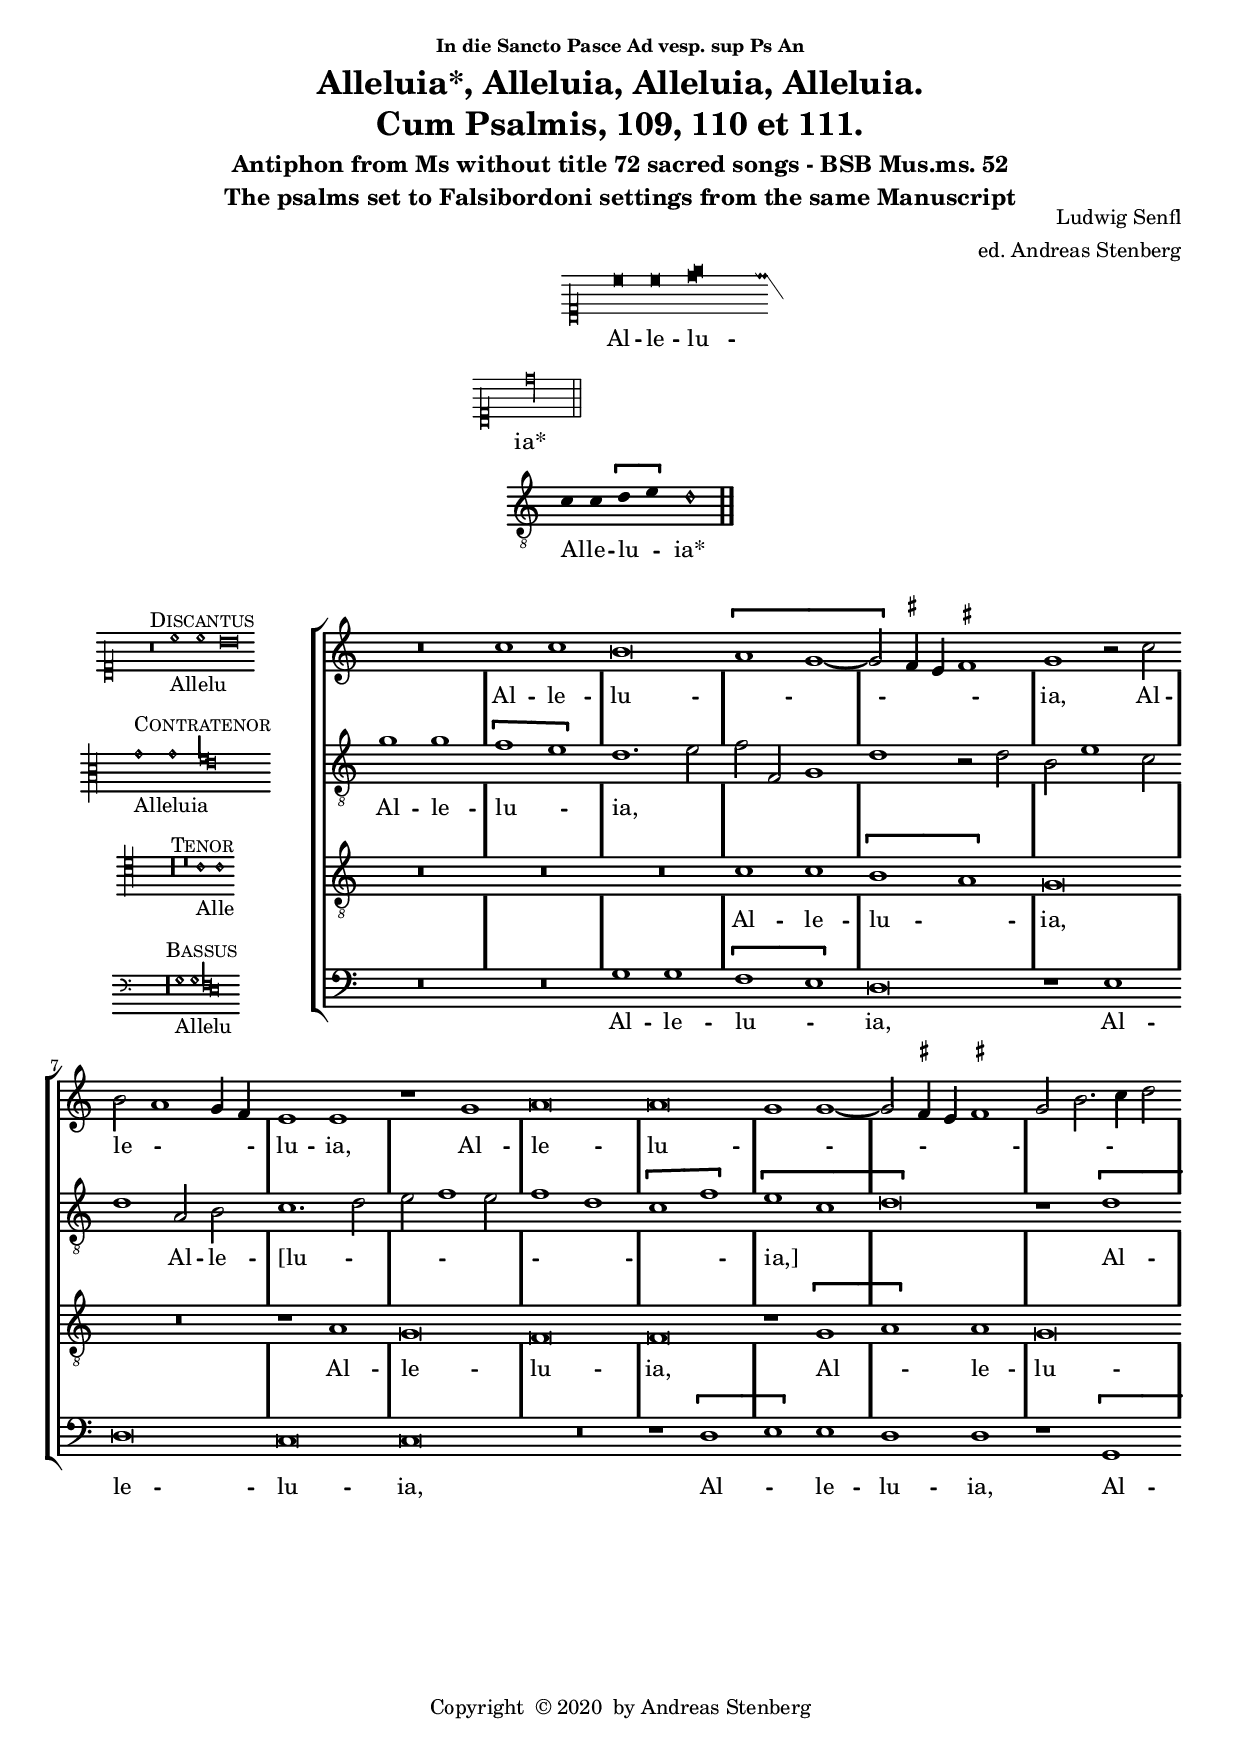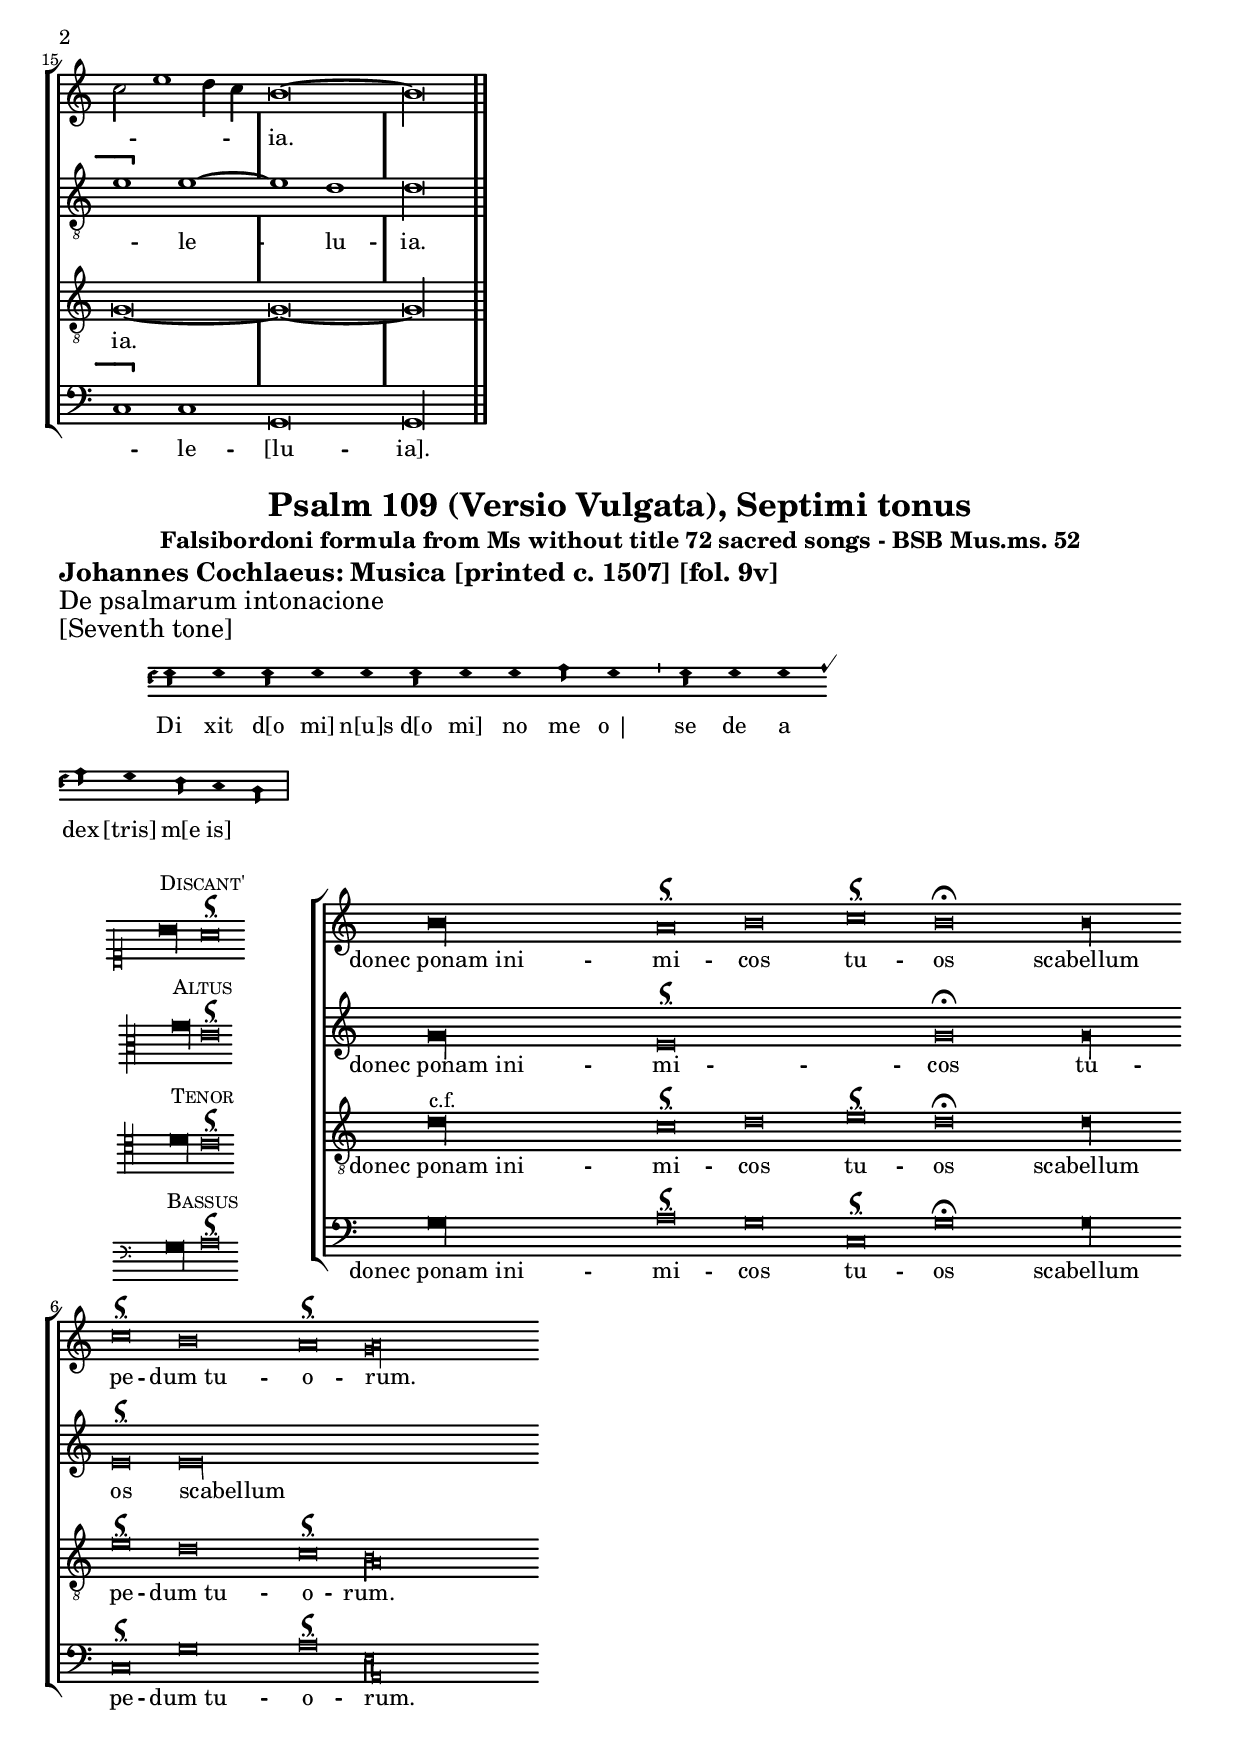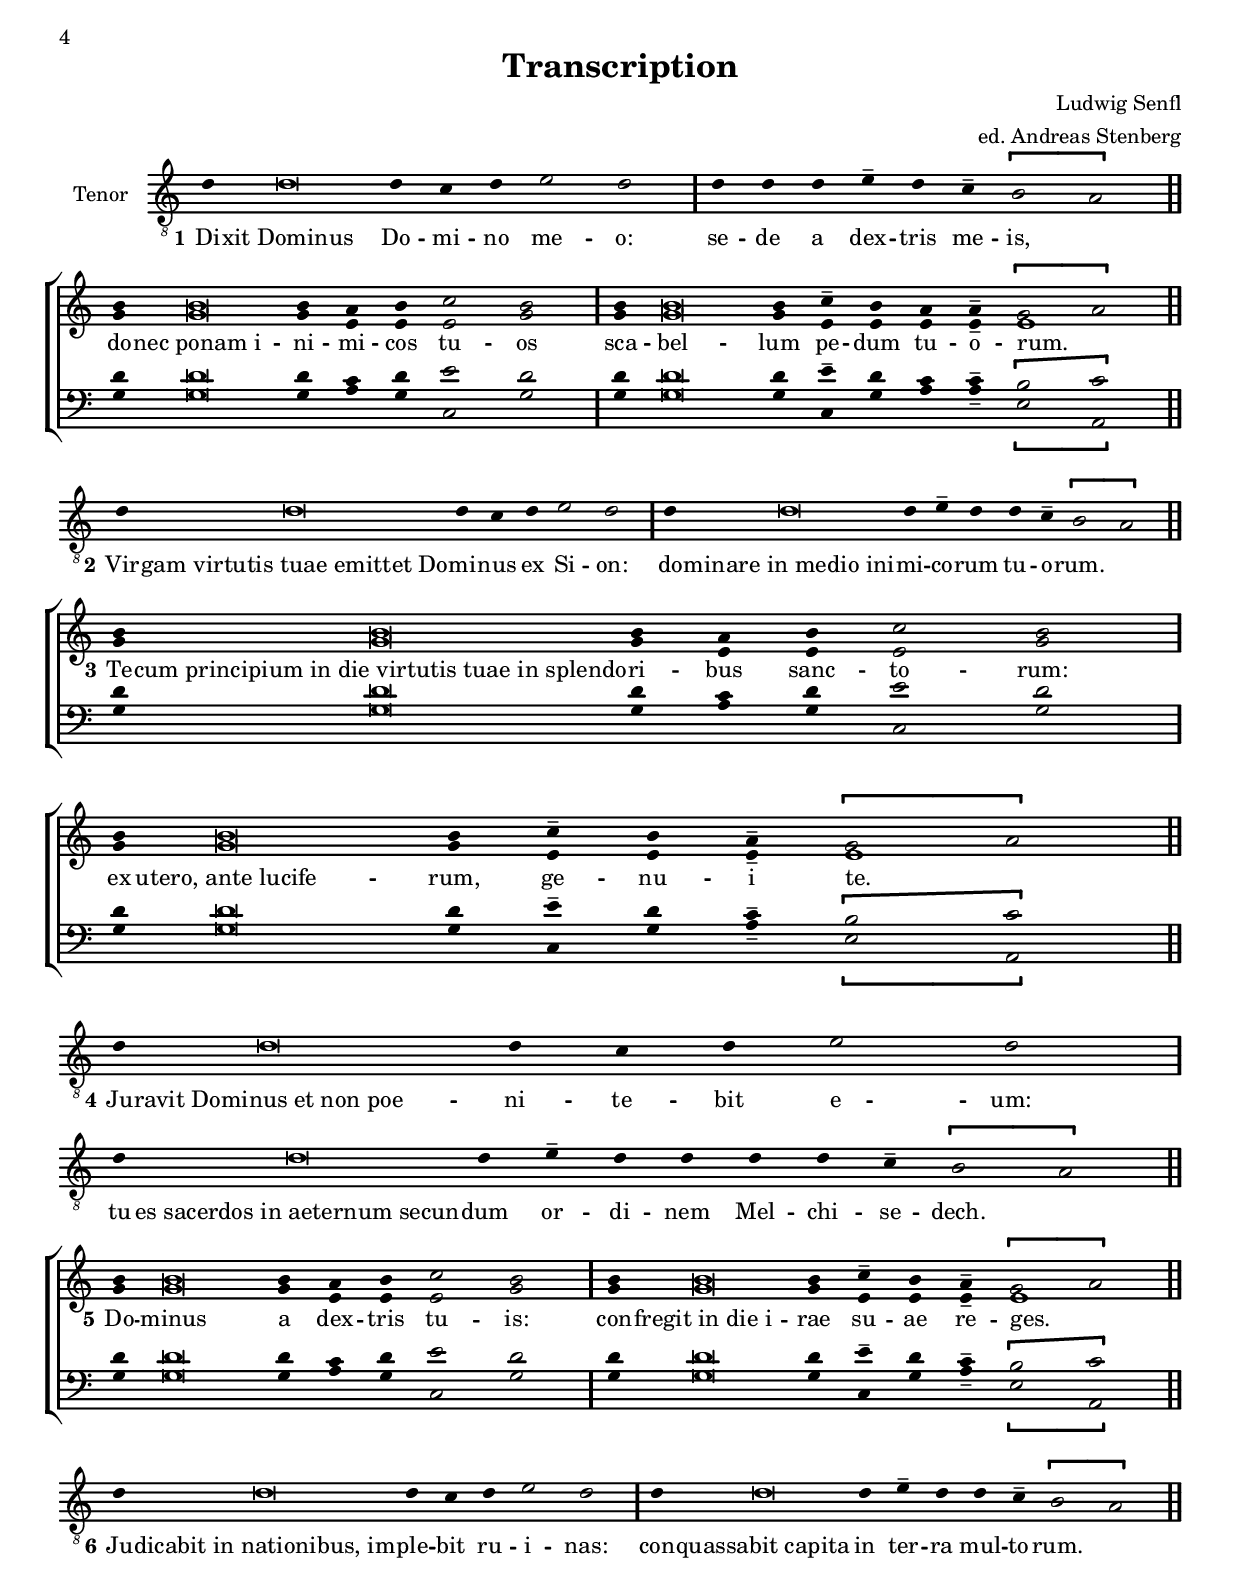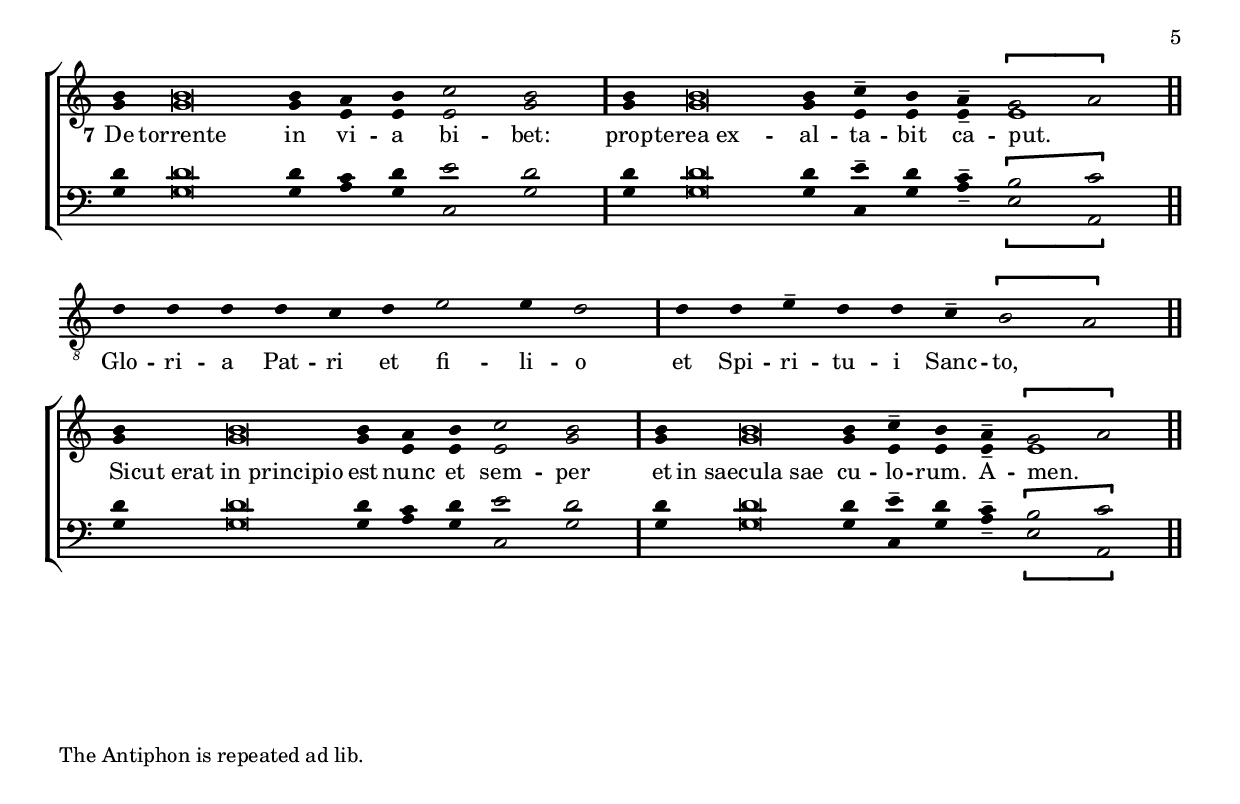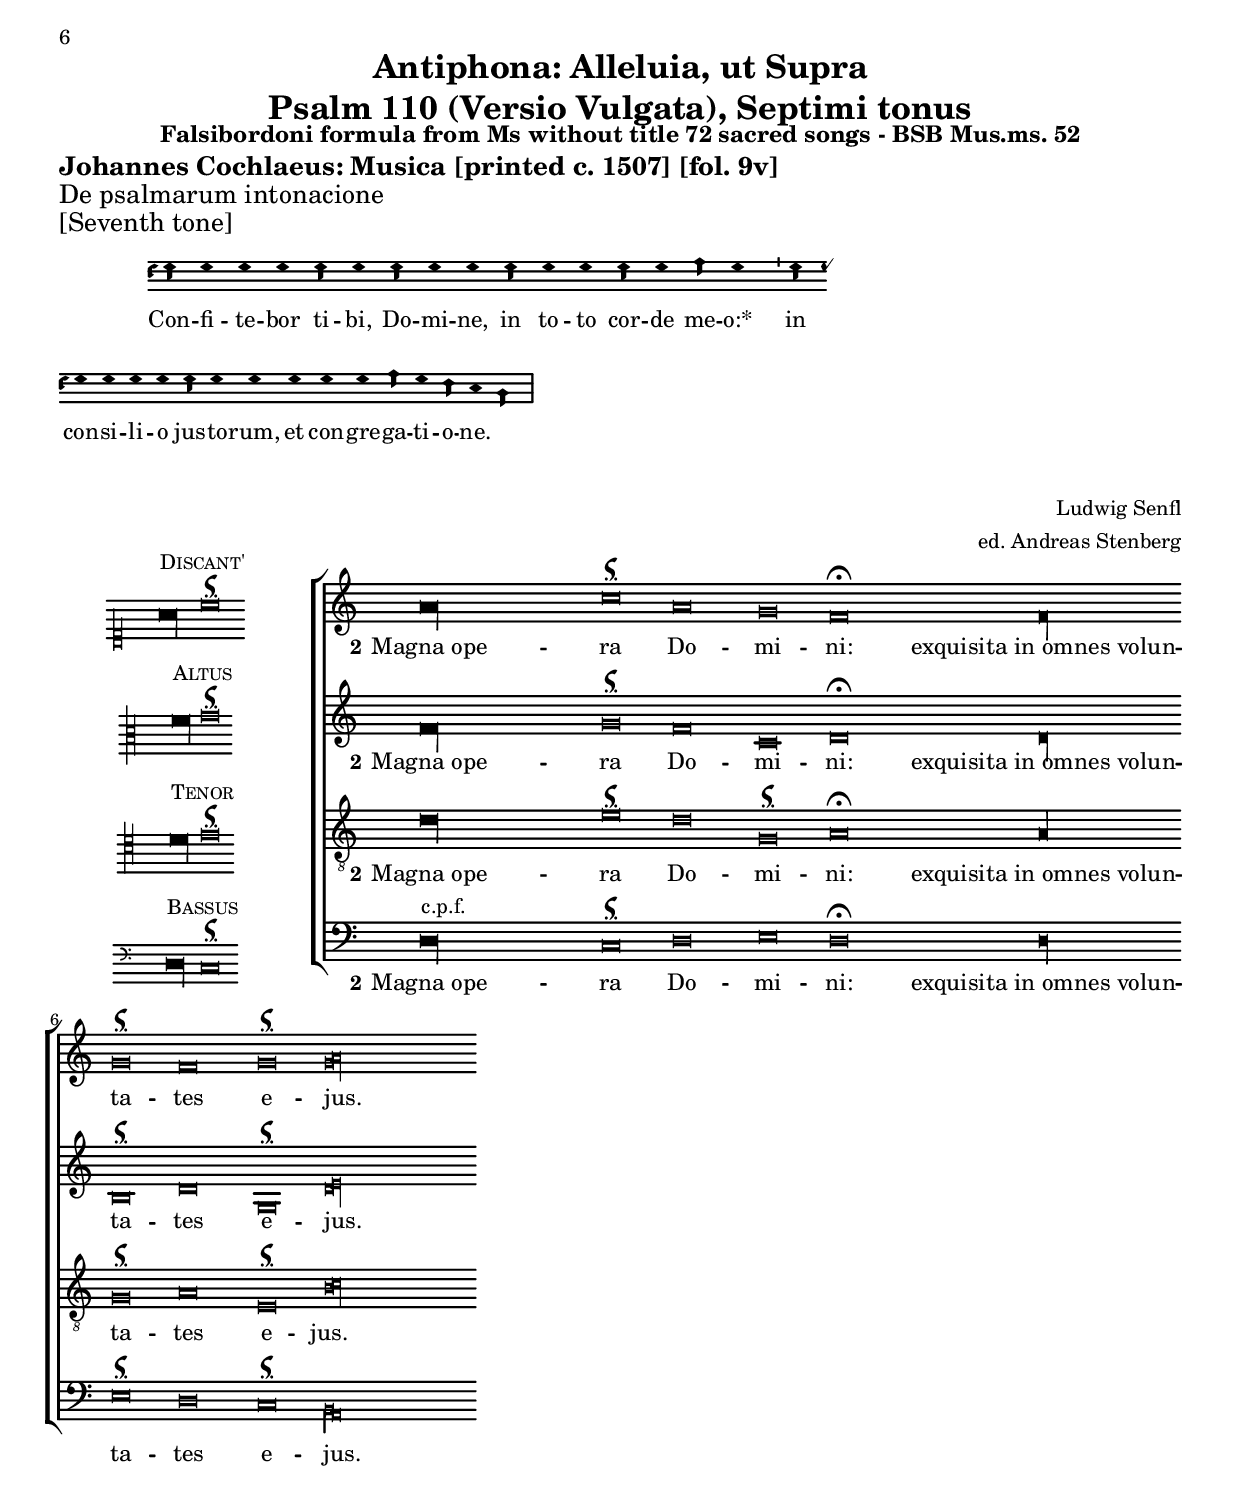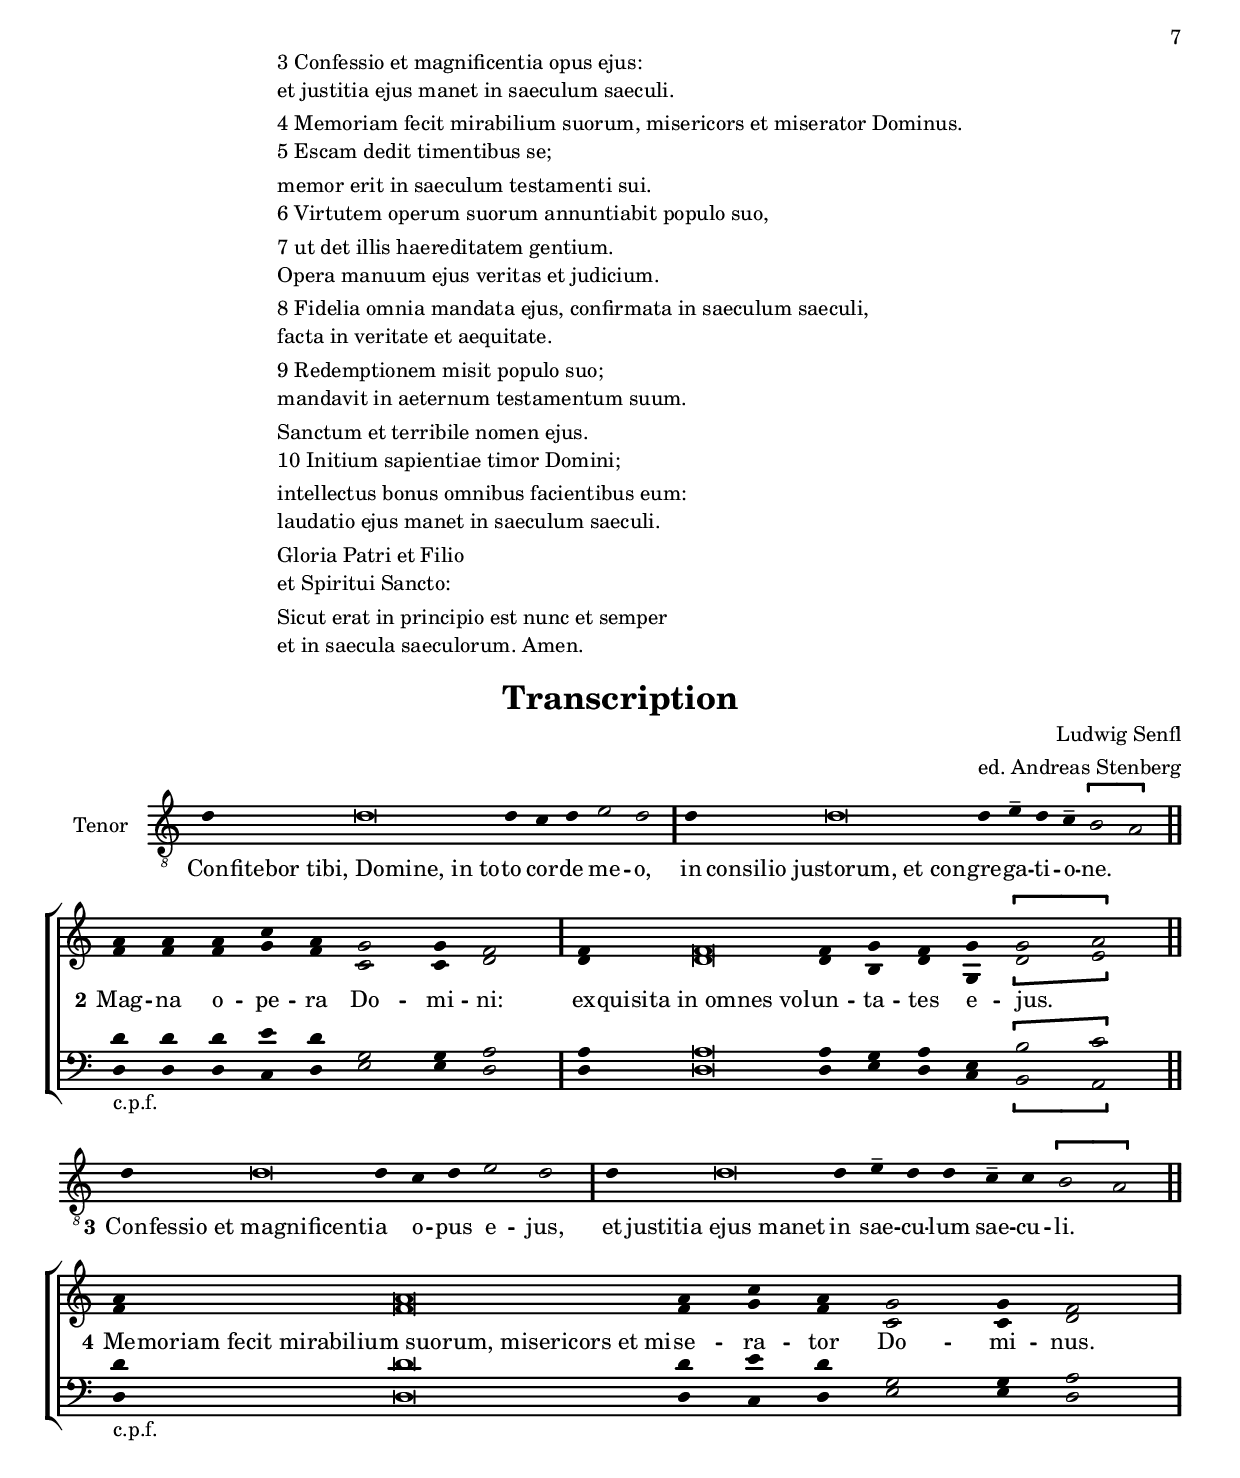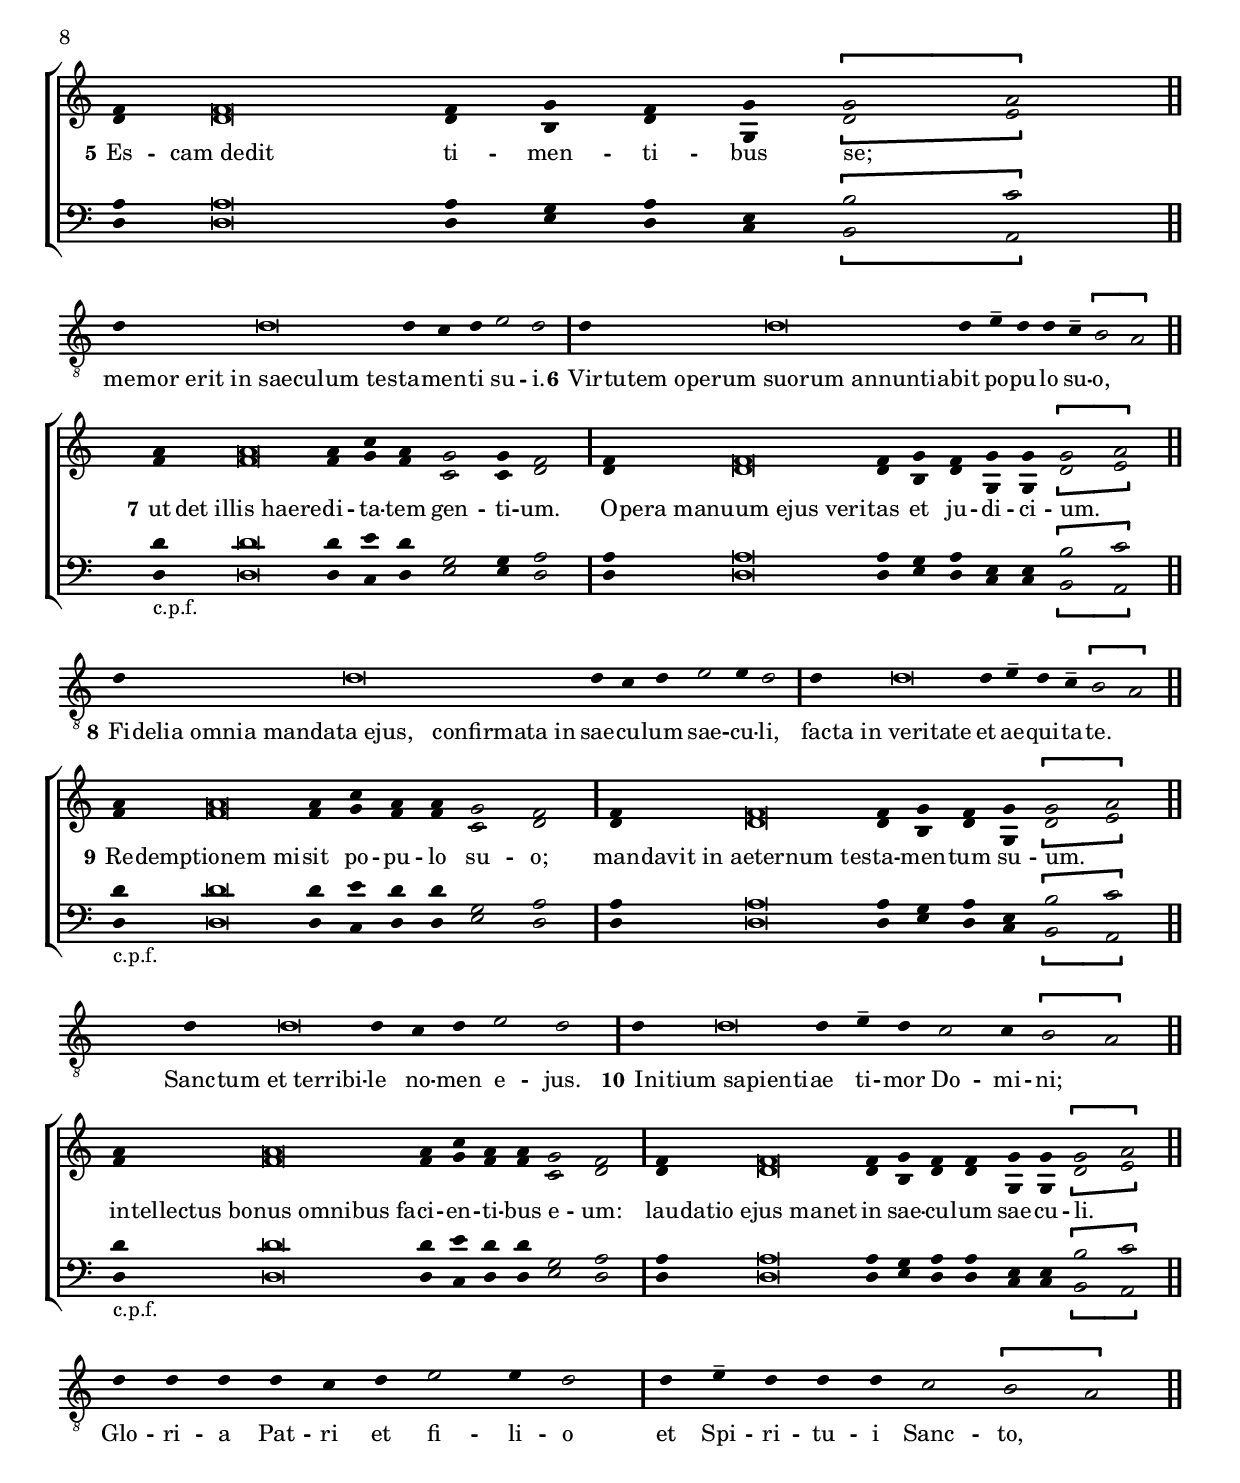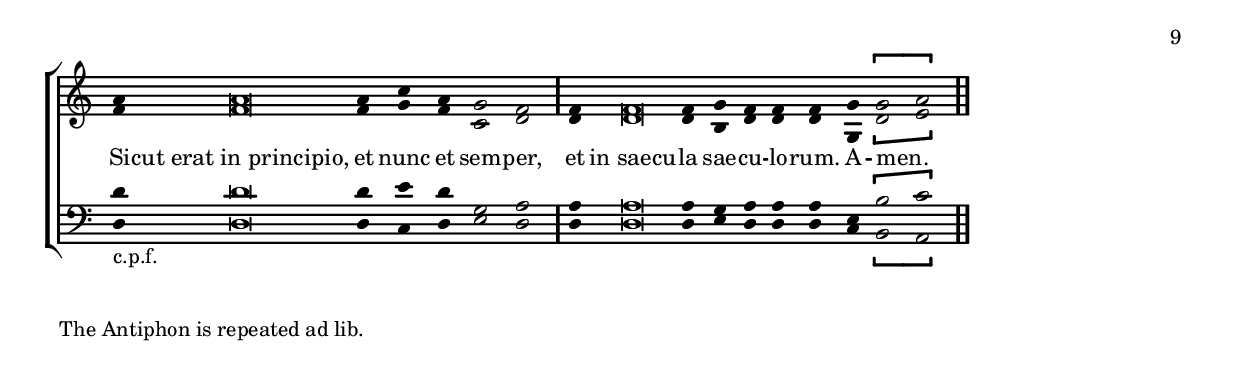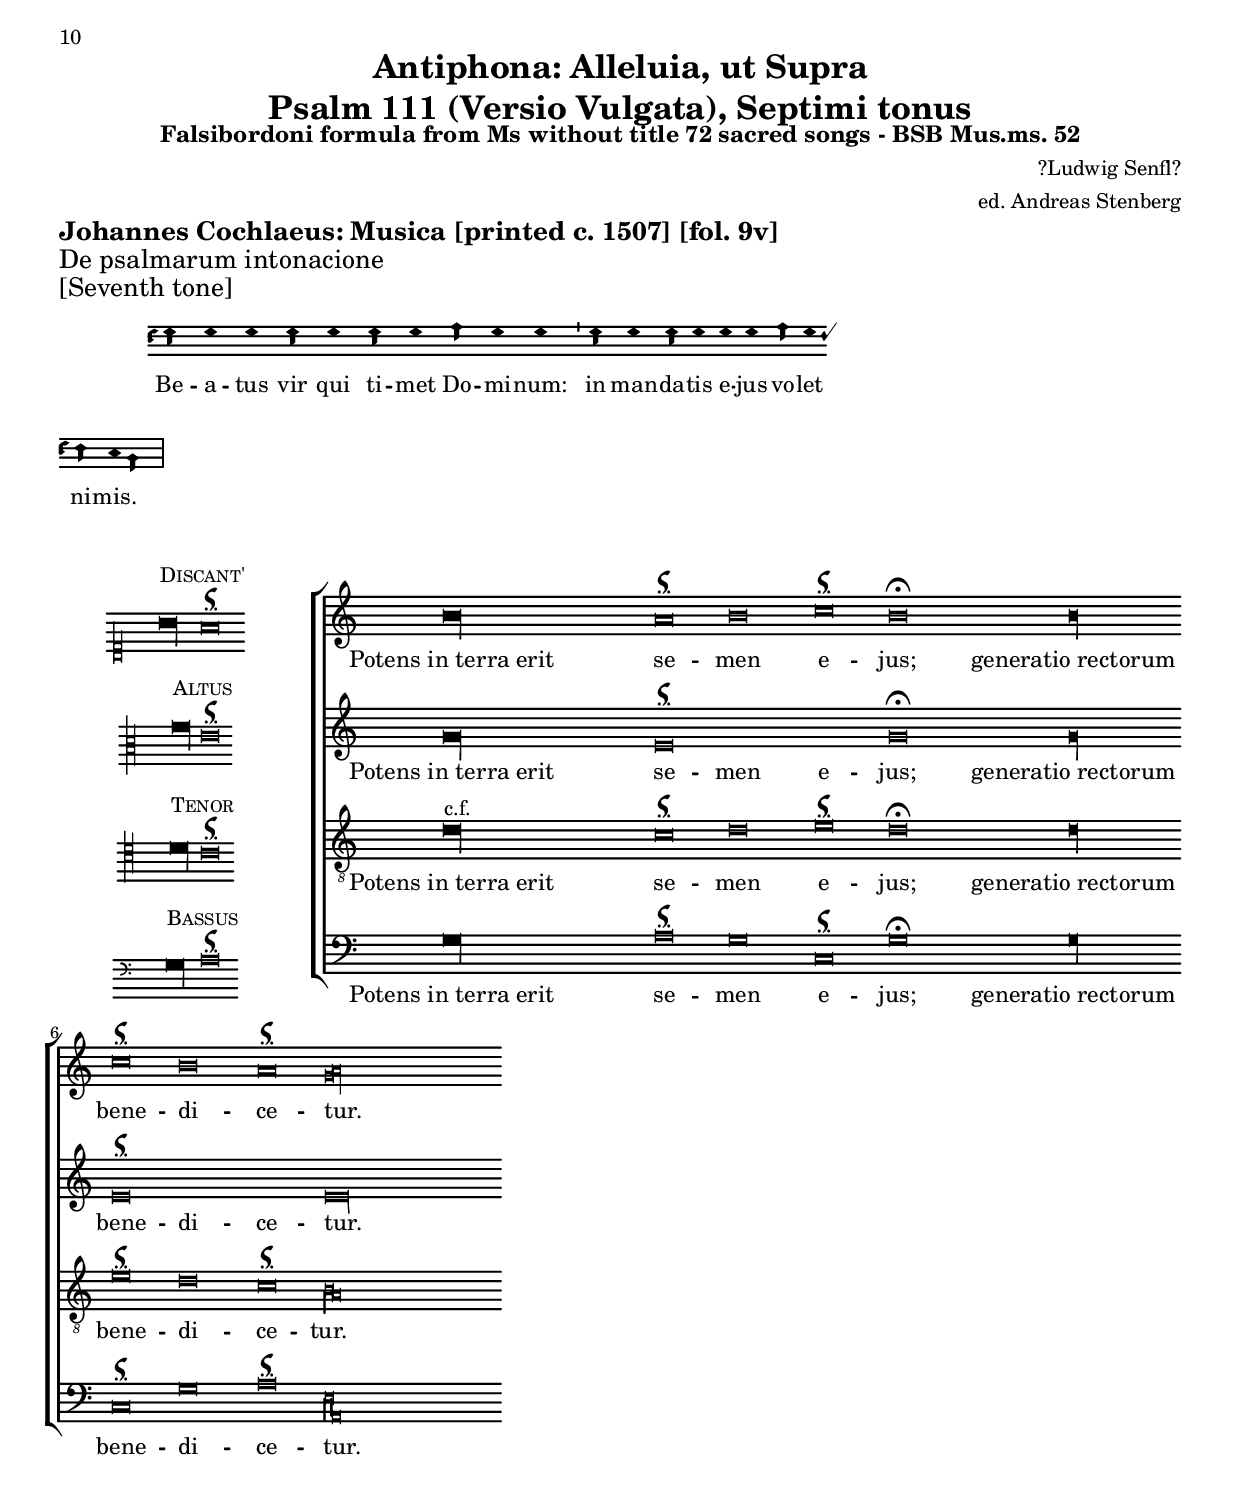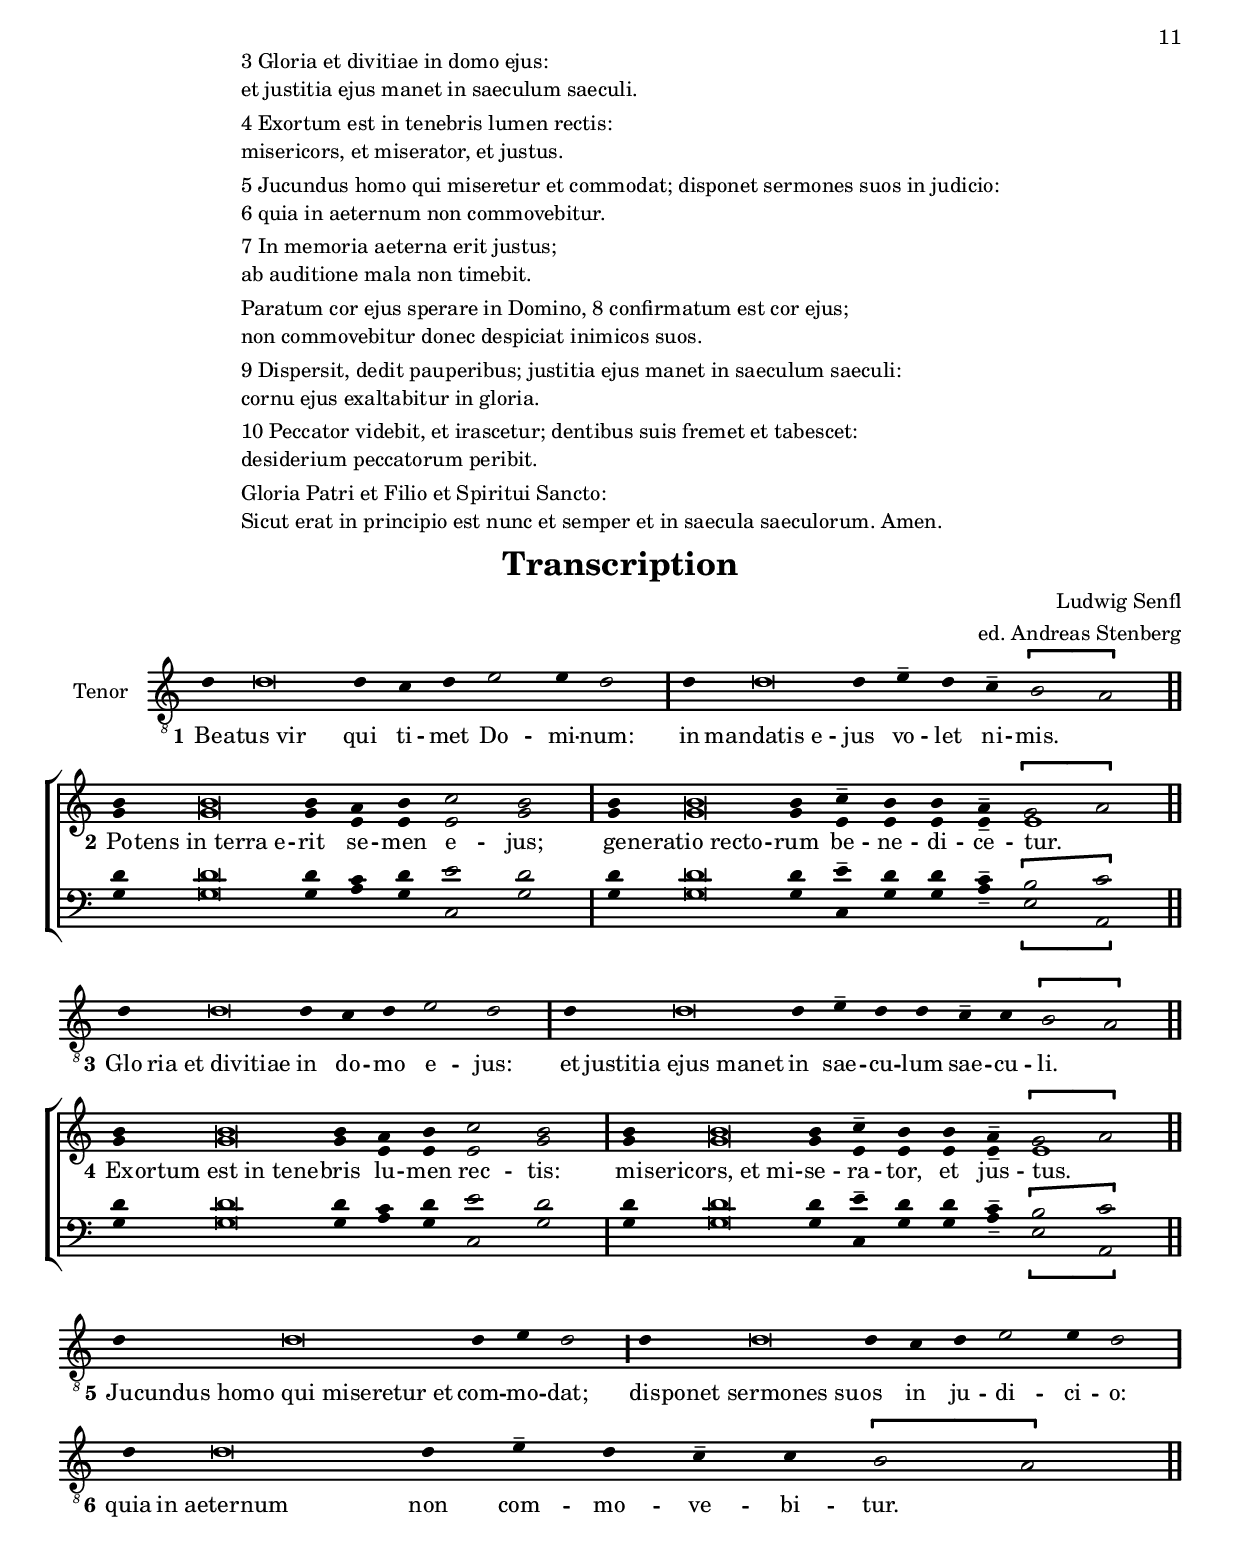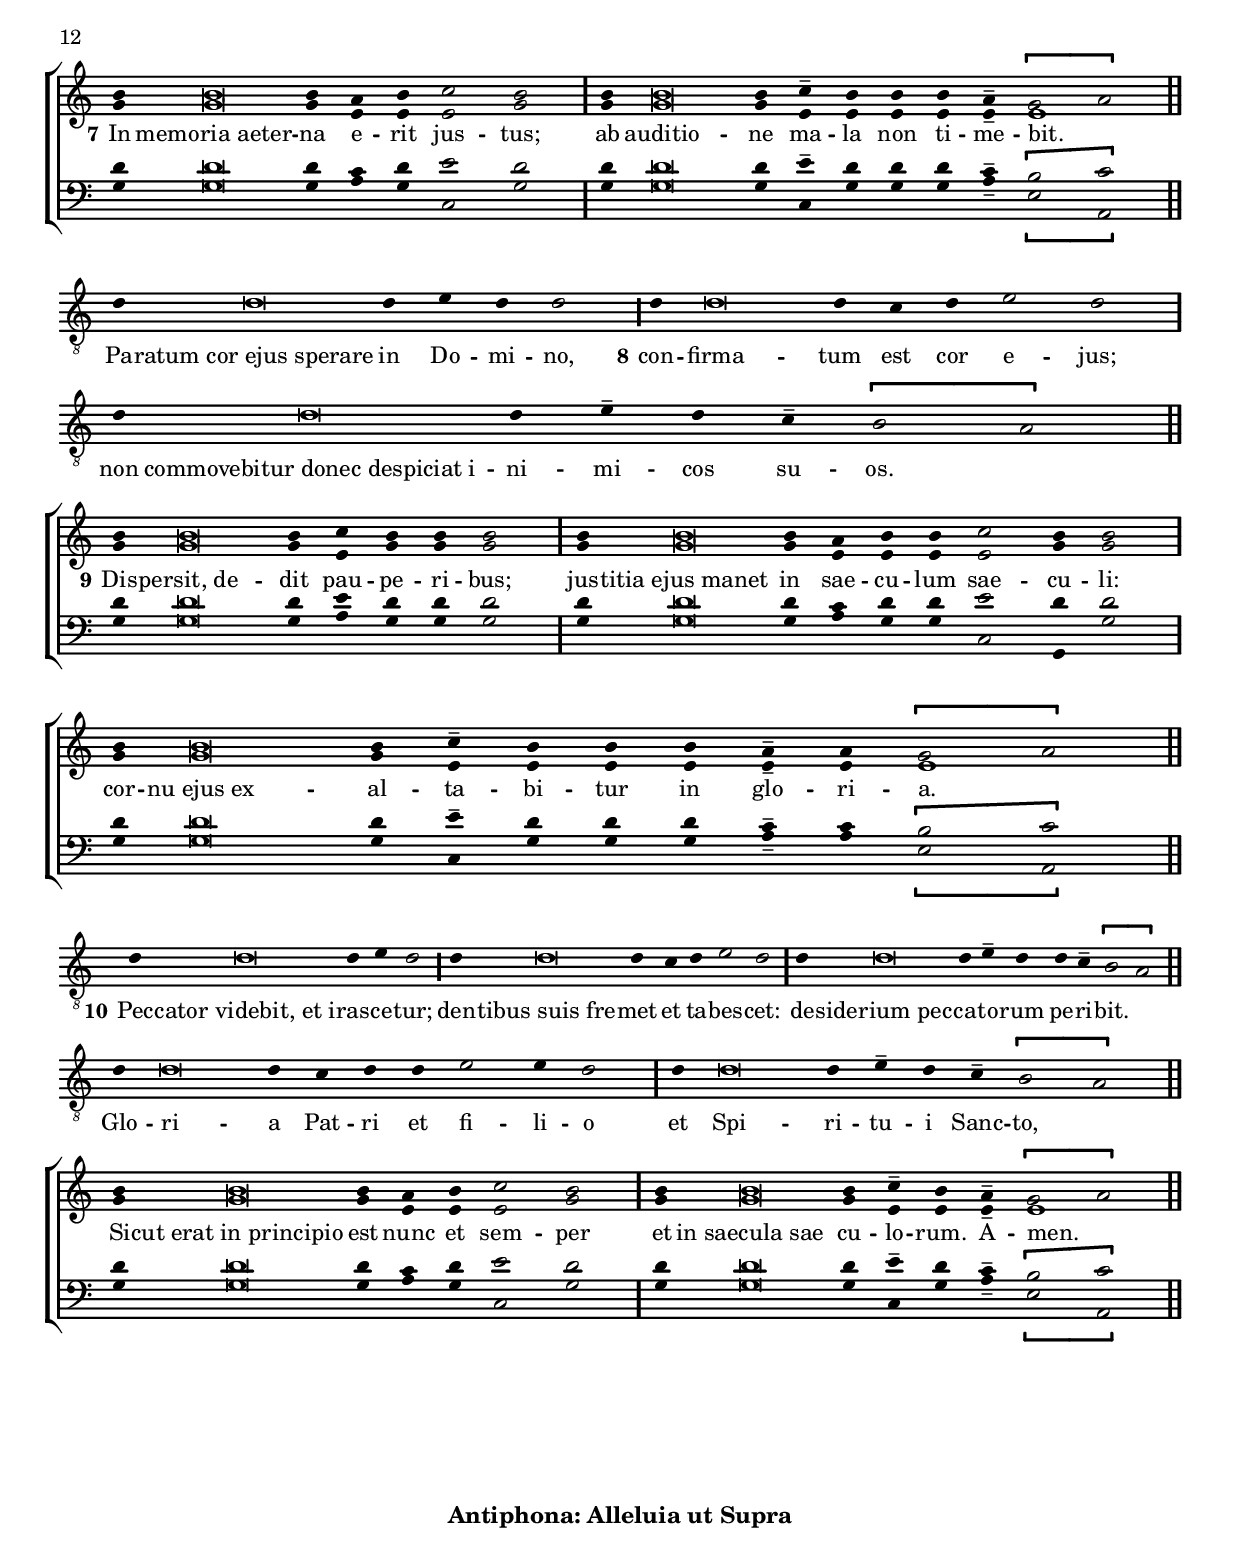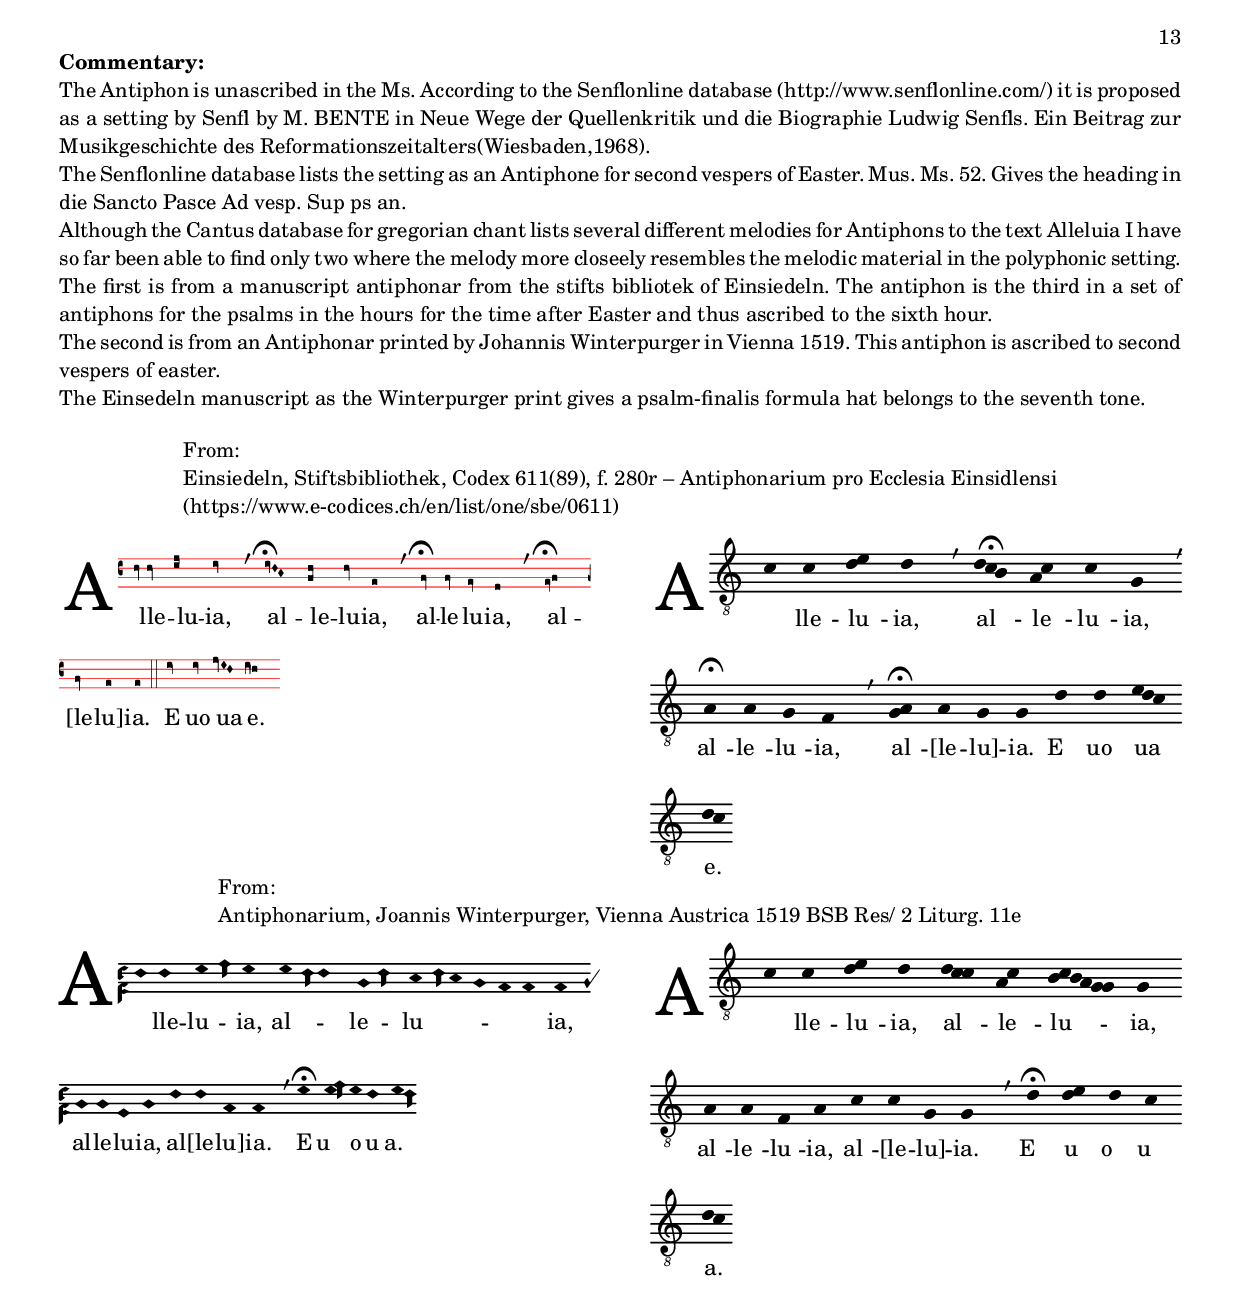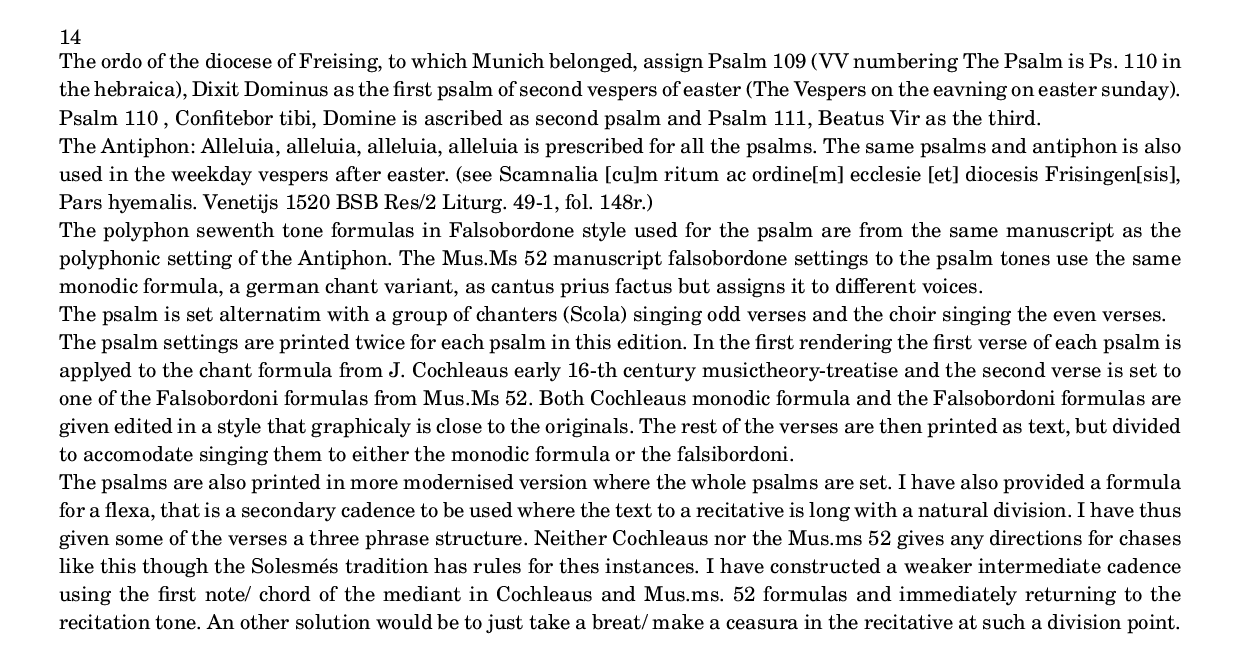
\version "2.18.0"
\include "deutsch.ly"
#(append! supported-clefs '(("mensural-f3" . ("clefs.mensural.f" 0 0))))
ficta = \once \set suggestAccidentals =##t
#(set-global-staff-size 18)
#(append! supported-clefs '(("mensural-f3" . ("clefs.mensural.f" 0 0))))

#(define ((double-time-signature glyph a b) grob)
   (grob-interpret-markup grob
     (markup #:override '(baseline-skip . 2.5) #:number
       (#:line ((markup (#:fontsize 4 #:musicglyph glyph))
                (#:fontsize -1 #:column (a b)))))))
virga =
\once \override NoteHead.style = #'hufnagel.virga

lpes =
\once \override NoteHead.style = #'hufnagel.lpes

virgaL = \tweak extra-offset #'(-3.5 . 0)   \once \override NoteHead.style = #'hufnagel.virga

%% from gregoriana.ly
virgula = {
  \once \override BreathingSign.text = #(make-musicglyph-markup "scripts.rcomma")
  \once \override BreathingSign.font-size = #-2

  % Workaround: add padding.  Correct fix would be spacing engine handle this.
  \once \override BreathingSign.minimum-X-extent = #'(-1.0 . 0.0)
  \once \override BreathingSign.minimum-Y-extent = #'(-2.5 . 2.5)

  \breathe
}
caesura = {
  \once \override BreathingSign.text = #(make-musicglyph-markup "scripts.rvarcomma")
  \once \override BreathingSign.font-size = #-2

  % Workaround: add padding.  Correct fix would be spacing engine handle this.
  \once \override BreathingSign.minimum-X-extent = #'(-1.0 . 0.0)
  \once \override BreathingSign.minimum-Y-extent = #'(-2.5 . 2.5)

  \breathe
}
divisioMinima = {
  \once \override BreathingSign.stencil = #ly:breathing-sign::divisio-minima

  % Workaround: add padding.  Correct fix would be spacing engine handle this.
  \once \override BreathingSign.minimum-X-extent = #'(-1.0 . 0.0)
  \once \override BreathingSign.minimum-Y-extent = #'(-2.5 . 2.5)

  \breathe
}
divisioMaior = {
  \once \override BreathingSign.stencil = #ly:breathing-sign::divisio-maior
  \once \override BreathingSign.Y-offset = #0

  % Workaround: add padding.  Correct fix would be spacing engine handle this.
  \once \override BreathingSign.minimum-X-extent = #'(-1.0 . 0.0)
  \once \override BreathingSign.minimum-Y-extent = #'(-2.5 . 2.5)

  \breathe
}
divisioMaxima = {
  \once \override BreathingSign.stencil = #ly:breathing-sign::divisio-maxima
  \once \override BreathingSign.Y-offset = #0

  % Workaround: add padding.  Correct fix would be spacing engine handle this.
  \once \override BreathingSign.minimum-X-extent = #'(-1.0 . 0.0)
  \once \override BreathingSign.minimum-Y-extent = #'(-2.5 . 2.5)

  \breathe
}
finalis = {
  \once \override BreathingSign.stencil = #ly:breathing-sign::finalis
  \once \override BreathingSign.Y-offset = #0

  % Workaround: add padding.  Correct fix would be spacing engine handle this.
  \once \override BreathingSign.minimum-X-extent = #'(-1.0 . 0.0)
  \once \override BreathingSign.minimum-Y-extent = #'(-2.5 . 2.5)

  \breathe
}

#(append! supported-clefs '(("hufnagel-fa3" . ("clefs.hufnagel.fa" 3 0))))



%%%%% Defs to be saved as "modernGregorian.ily" %%%%%%%%%

%%%% Defining new stem/ligatures:
% long stem
lst = #(define-music-function (parser location mus)
         (ly:music?)
         #{
           \stemDown
           \undo\omit Stem
           \once\override Stem.length = #7
           \once\override Stem.X-extent = #'(.1 . 0)
           \once\override NoteHead.stem-attachment = #'(1.5 . .1)
           $mus
           \omit Stem
         #})
mst = #(define-music-function (parser location mus)
         (ly:music?)
         #{
           \stemDown
           \undo\omit Stem
           \once\override Stem.length = #4.5
           \once\override Stem.X-extent = #'(.1 . 0)
           \once\override NoteHead.stem-attachment = #'(1.5 . .1)
           $mus
           \omit Stem
         #})
sst = #(define-music-function (parser location mus)
         (ly:music?)
         #{
           \stemDown
           \undo\omit Stem
           \once\override Stem.length = #2.5
           \once\override Stem.X-extent = #'(.1 . 0)
           \once\override NoteHead.stem-attachment = #'(1.5 . .1)
           $mus
           \omit Stem
         #})

%long curved ligature
#(define (long-curved-ligature grob)
   (if (ly:stencil? (ly:stem::print grob))
       (let* ((stencil (ly:stem::print grob))
              (X-ext (ly:stencil-extent stencil X))
              (Y-ext (ly:stencil-extent stencil Y))
              (width (interval-length X-ext))
              (len (interval-length Y-ext)))
         (ly:stencil-translate
          (grob-interpret-markup grob
            (markup
             (#:path width
               (list (list (quote moveto) -0.7 -0.65)
                 (list (quote curveto) -1.2 -0.4 -1.1 -0.2 -0.9 0.5)
                 (list (quote curveto) -0.9 0.5 -0.4 2 -0.8 2.2)))))
          (cons 0 (interval-start Y-ext))))
       #f))

lli = #(define-music-function (parser location mus)
         (ly:music?)
         #{
           \stemUp
           \undo\omit Stem
           \override Stem.stencil = #long-curved-ligature
           $mus
           \omit Stem
         #})

%medium curved ligature
#(define (medium-curved-ligature grob)
   (if (ly:stencil? (ly:stem::print grob))
       (let* ((stencil (ly:stem::print grob))
              (X-ext (ly:stencil-extent stencil X))
              (Y-ext (ly:stencil-extent stencil Y))
              (width (interval-length X-ext))
              (len (interval-length Y-ext)))
         (ly:stencil-translate
          (grob-interpret-markup grob
            (markup
             (#:path width
               (list (list (quote moveto) -0.7 -0.65)
                 (list (quote curveto) -1.2 -0.4 -1.1 -0.2 -0.9 0.5)
                 (list (quote curveto) -0.9 0.5 -0.4 1.9 -1.4 1.8)))))
          (cons 0 (interval-start Y-ext))))
       #f))

mli = #(define-music-function (parser location mus)
         (ly:music?)
         #{
           \stemUp
           \undo\omit Stem
           \override Stem.stencil = #medium-curved-ligature
           $mus
           \omit Stem
         #})

%short curved ligature
#(define (short-curved-ligature grob)
   (if (ly:stencil? (ly:stem::print grob))
       (let* ((stencil (ly:stem::print grob))
              (X-ext (ly:stencil-extent stencil X))
              (Y-ext (ly:stencil-extent stencil Y))
              (width (interval-length X-ext))
              (len (interval-length Y-ext)))
         (ly:stencil-translate
          (grob-interpret-markup grob
            (markup
             (#:path width
               (list (list (quote moveto) -0.7 -0.65)
                 (list (quote curveto) -1.2 -0.4 -1.1 -0.2 -1 0.4)
                 (list (quote curveto) -1 0.4 -0.8 1.5 -1.4 1.3)))))
          (cons 0 (interval-start Y-ext))))
       #f))

sli = #(define-music-function (parser location mus)
         (ly:music?)
         #{
           \stemUp
           \undo\omit Stem
           \override Stem.stencil = #short-curved-ligature
           $mus
           \omit Stem
         #})

%tiny curved ligature
#(define (tiny-curved-ligature grob)
   (if (ly:stencil? (ly:stem::print grob))
       (let* ((stencil (ly:stem::print grob))
              (X-ext (ly:stencil-extent stencil X))
              (Y-ext (ly:stencil-extent stencil Y))
              (width (interval-length X-ext))
              (len (interval-length Y-ext)))
         (ly:stencil-translate
          (grob-interpret-markup grob
            (markup
             (#:path width
               (list (list (quote moveto) -0.7 -0.65)
                 (list (quote curveto) -1.2 -0.4 -1.1 -0.1 -1 0.2)
                 (list (quote curveto) -1 0.2 -0.8 0.7 -1.4 0.6)))))
          (cons 0 (interval-start Y-ext))))
       #f))

tli = #(define-music-function (parser location mus)
         (ly:music?)
         #{
           \stemUp
           \undo\omit Stem
           \override Stem.stencil = #tiny-curved-ligature
           $mus
           \omit Stem
         #})

%% Ornament function
orn =
-\tweak self-alignment-X #LEFT
-\tweak Y-offset #0.5
-\tweak X-offset #1
-\tweak outside-staff-priority ##f
-\markup
\raise #-.3
\scale #'(1 . .85)
\rotate #90
\musicglyph #"ties.lyric.short"

%% Left aligning lyric :
lal = \once\override LyricText.self-alignment-X = #LEFT

%% horizontal inside staff spacer
space =
#(define-music-function
  (parser location anzahl)
  (number?)
  #{
    \grace { \repeat unfold #anzahl s }
  #})

% Given some music that represents lyrics, add a prefix to the first
% lyric event.
% syntax is \versus { some lyrics }
% resp. \responsum { some lyrics }
#(define (add-prefix-to-lyrics prefix music)
   (let ((found? #f))
     (map-some-music
      (lambda (m)
        (if found? m
            (and (music-is-of-type? m 'lyric-event)
                 (begin
                  (set! (ly:music-property m 'text)
                        (string-append prefix (ly:music-property m 'text)))
                  (set! found? #t)
                  m))))
      music)))
% Add unicode 2123 (versicle) as prefix to lyrics.
versus =
#(define-music-function (parser location music) (ly:music?)
   (add-prefix-to-lyrics "℣. " music))
% Add unicode 211F (response) as prefix to lyrics.
responsum =
#(define-music-function (parser location music) (ly:music?)
   (add-prefix-to-lyrics "℟. " music))

%% Defining notelaces (neume, melisma) and dedicated context:
gregorianContext = {
  \cadenzaOn
  \omit Clef
  \omit TimeSignature
  \omit StaffSymbol
  \omit Rest
  \omit Flag
  \omit Beam
  \override SpacingSpanner.packed-spacing = ##t
  \override NoteHead.stencil =
  #(lambda (grob)
     (let ((pos (ly:grob-property grob 'staff-position)))
       (cond ((= pos -6)
              (grob-interpret-markup grob
                #{
                  \markup
                  \concat {
                    \with-dimensions #'(0 . 0) #'(0 . 0)
                    \translate-scaled #'(-.45 . 0)
                    \override #'(thickness . 2)
                    \draw-line #'(1.78 . 0)
                    \hspace #-.21
                    \musicglyph #"noteheads.s2"
                    \hspace #-.25
                  }
                #}))
         ((= pos -7)
          (grob-interpret-markup grob
            #{
              \markup
              \concat {
                \with-dimensions #'(0 . 0) #'(0 . 0)
                \override #'(thickness . 2)
                \translate-scaled #'(-.45 . .5)
                \draw-line #'(1.78 . 0)
                \hspace #-.21
                \musicglyph #"noteheads.s2"
                \hspace #-.25
              }
            #}))
         ((= pos -8)
          (grob-interpret-markup grob
            #{
              \markup
              \concat {
                \with-dimensions #'(0 . 0) #'(0 . 0)
                \override #'(thickness . 2)
                \translate-scaled #'(-.45 . 1)
                \draw-line #'(1.78 . 0)
                \with-dimensions #'(0 . 0) #'(0 . 0)
                \override #'(thickness . 2)
                \translate-scaled #'(-.45 . 0)
                \draw-line #'(1.78 . 0)
                \hspace #-.21
                \musicglyph #"noteheads.s2"
                \hspace #-.25
              }
            #}))
         (else
          (grob-interpret-markup grob
            #{
              \markup
              \concat {
                \hspace #-.21
                \musicglyph #"noteheads.s2"
                \hspace #-.25
              }
            #})))))
  \override Accidental.extra-offset = #'(-.2 . 0)
  %%% TODO: find a fixed ledger line with no dimension
  %% see: http://lilypond.1069038.n5.nabble.com/Fixed-ledger-line-width-with-no-dimension-tc172180.html
  %\override LedgerLineSpanner.length-fraction = #'() %%% ???
  %\override LedgerLineSpanner.minimum-length-fraction = #'() %%% ???
}

neume = #(define-music-function (parser location mus)
           (ly:music?)
           #{
             \once\override NoteHead.stencil = #(lambda (grob)
                                                  (grob-interpret-markup grob
                                                    #{
                                                      \markup\concat {
                                                        \hspace #-2
                                                        \score {
                                                          \transpose c c' { \omit Stem $mus }
                                                          \layout {
                                                            indent = 0
                                                            ragged-right = ##t
                                                            \context {
                                                              \Score
                                                              \gregorianContext
                                                            }
                                                          }
                                                        }
                                                      }
                                                    #}))
           #})

Melisma = #(define-music-function (parser location mus)
             (ly:music?)
             #{
               {
                 \once\override Lyrics.LyricText.self-alignment-X = #LEFT
                 \neume { $mus }
                 \omit Accidental
                 \omit Dots
                 #(make-music
                   'NoteEvent
                   'pitch
                   (ly:make-pitch -1 6 0)
                   'duration
                   (ly:make-duration 2 0 1))
               }
             #})

% Declare default layout
\layout {
  \context {
    \Score
    \omit TimeSignature
  }
}

\header {
  title = \markup {
    \center-column {
      \small "In die Sancto Pasce Ad vesp. sup Ps An"
      "Alleluia*, Alleluia, Alleluia, Alleluia."
      "Cum Psalmis, 109, 110 et 111."
      \vspace #0.5
    }
  }
  subtitle = \markup {
    \center-column {
      "Antiphon from Ms without title 72 sacred songs - BSB Mus.ms. 52"
      "The psalms set to Falsibordoni settings from the same Manuscript"
    }
  }
  composer = "Ludwig Senfl"
  arranger = "ed. Andreas Stenberg"
  poet = ""
  meter =""
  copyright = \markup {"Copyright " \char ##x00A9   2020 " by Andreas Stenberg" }
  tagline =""
}

Inton = \relative c'' {
  \set Score.tempoHideNote = ##t
  \tempo \breve = 86
  \override Staff.TimeSignature.stencil =##f
  \override NoteHead.style = #'blackpetrucci
  \cadenzaOn
  c\breve
  c\breve
  \[d\breve\melisma
  e\breve\melismaEnd\]
  \override NoteHead.style = #'petrucci
  d\longa\]
  \cadenzaOff
  \revert Staff.BarLine.transparent
  \bar "||"
}
chant = \relative c' {
  \clef "G_8"
  \override Staff.BarLine.transparent = ##t
  c4
  c4
  \[d4\melisma
  e4\melismaEnd\]
  \override NoteHead.style = #'petrucci
  d2\]
  \cadenzaOff
  \revert Staff.BarLine.transparent
  \bar "||"

}

verba = \lyricmode {
  \once \override LyricText.self-alignment-X = #-1
  Al -- le -- lu -- ia*
}
\markup {
  \column {
    \fill-line {
      \score {
        <<
          \new MensuralVoice = "discantus" {
            \clef "petrucci-c1"
            \hide Score.BarNumber {
              \Inton
            }
          }
          \new Lyrics \lyricsto "discantus" {
            Al -- le -- lu -- ia*
          }
        >>
        \layout {
          line-width = #50
        }
      }
    }
    \vspace #0.5
    \fill-line {
      \score {
        \new Staff <<
          \new Voice = "melody" \chant
          \new Lyrics = "one" \lyricsto melody \verba
        >>
        \layout {
          \context {
            \Staff
            \remove "Time_signature_engraver"
            %      \remove "Bar_engraver"
            \hide Stem
          }
          \context {
            \Voice
            % no slurs
            \override Slur.transparent = ##t
            % Comment in the below "\remove" command to allow line
            % breaking also at those barlines where a note overlaps
            % into the next bar.  The command is commented out in this
            % short example score, but especially for large scores, you
            % will typically yield better line breaking and thus improve
            % overall spacing if you comment in the following command.
            %\remove "Forbid_line_break_engraver"
          }

        }
      }

    }
    \vspace #1.0
  }
}
global = {
  \key c \major
}
%% PDF p. 447
sopMusic = \relative c'' {

  \set Score.tempoHideNote = ##t
  \tempo 1 = 86
  \time 2/2
  \set Timing.measureLength = #(ly:make-moment 4/2)
  \override Staff.BarLine.transparent = ##t
  R\breve
  c1 c1
  h\breve(				%% end of first line in orig.
  \[a1 g1~
  g2\] \ficta fis4 e4 \ficta fis!1)
  g1 r2 c2
  h2( a1 g4 f4)
  e1 e1
  r1 g1
  a\breve				%% end of second line.
  a\breve(
  g1 g1~
  g2 \ficta fis4 e4 \ficta fis!1
  g2 h2. c4 d2
  c2 e1 d4 c4)
  h\breve~
  \cadenzaOn
  h\longa
  \revert Staff.BarLine.transparent
  \bar "||"
}
sopWords = \lyricmode {
  Al -- le -- lu -- ia,
  Al -- le -- lu -- ia,
  Al -- le -- lu -- ia.
}
altoMusic = \relative c' {
  \clef "G_8"
  \override Staff.BarLine.transparent = ##t
  g'1 g1
  \[f1( e1)\]
  d1.( e2
  f2 f,2 g1
  d'1 r2 d2			%% end of first line i orig.
  h2 e1 c2
  d1) a2 h2
  c1.( d2
  e2 f1 e2
  f1 d1
  \[c1 f1)\]			%% end of second line.
  \[e1( c1
  d\breve)\]
  r1 \[d1(
  e1)\] e1~
  e1 d1
  d\longa
  \revert Staff.BarLine.transparent
}
altoWords = \lyricmode {
  Al -- le -- lu -- ia,
  Al -- le -- [lu -- ia,]
  Al -- le -- lu -- ia.
}
tenorMusic = \relative c' {
  \clef "G_8"
  \override Staff.BarLine.transparent = ##t
  R\breve*3
  c1 c1
  \[h1( a1)\]
  g\breve
  R\breve
  r1 a1					%% end of first line in orig.
  g\breve
  f\breve
  f\breve
  r1 \[g1(
  a1)\] a1
  g\breve
  \repeat unfold 2 { g\breve~ }
  g\longa
  \revert Staff.BarLine.transparent
}
tenorWords = \lyricmode {
  Al -- le -- lu -- ia,
  Al -- le -- lu -- ia,
  Al -- le -- lu -- ia.
}
bassMusic = \relative c' {
  \override Staff.BarLine.transparent = ##t
  R\breve*2
  g1 g1
  \[f1( e1)\]
  d\breve
  r1 e1
  d\breve
  c\breve				%% end of first line in orig.
  c\breve
  R\breve
  r1 \[d1(
  e1)\] e1
  d1 d1
  r1 \[g,1(
  c1)\] c1
  g\breve
  g\longa
  \revert Staff.BarLine.transparent
}
bassWords = \lyricmode {
  Al -- le -- lu -- ia,
  Al -- le -- lu -- ia,
  Al -- le -- lu -- ia,
  Al -- le -- [lu -- ia].
}
incipitDiscantus = \markup {
  \score {
    {
      %      \set Staff.instrumentName = #"Tenor "
      \override NoteHead.style = #'neomensural
      \override Rest.style = #'neomensural
      \override Staff.TimeSignature.style = #'mensural
      \cadenzaOn
      \clef "petrucci-c1"
      \key c \major
      \time 2/2

      r\breve ^\markup { \smallCaps"Discantus"}
      c''1_"Allelu"
      c''1
      h'\breve
    }
    \layout {
      \context {
        \Voice
        \remove "Ligature_bracket_engraver"
        \consists "Mensural_ligature_engraver"
      }
      line-width = 4.5\cm
    }
  }
}


incipitAltus = \markup {
  \score {
    {
      %      \set Staff.instrumentName = #"Tenor "
      \override NoteHead.style = #'neomensural
      \override Rest.style = #'neomensural
      \override Staff.TimeSignature.style = #'mensural
      \cadenzaOn
      \clef "petrucci-c3"
      \key c \major
      \time 2/2
      g'1^\markup \smallCaps"Contratenor"_"Alleluia"
      g'1
      \[f'1 e'1\]
    }
    \layout {
      \context {
        \Voice
        \remove "Ligature_bracket_engraver"
        \consists "Mensural_ligature_engraver"
      }
      line-width = 4.5\cm
    }
  }
}


incipitTenor = \markup {
  \score {
    {
      %      \set Staff.instrumentName = #"Tenor "
      \override NoteHead.style = #'neomensural
      \override Rest.style = #'neomensural
      \override Staff.TimeSignature.style = #'mensural
      \cadenzaOn
      \clef "petrucci-c4"
      \key c \major
      \time 2/2
      c'\longa \rest^\markup \smallCaps"Tenor"
      c'\breve \rest
      c'1_"Alle" c'1

    }
    \layout {
      \context {
        \Voice
        \remove "Ligature_bracket_engraver"
        \consists "Mensural_ligature_engraver"
      }
      line-width = 5.0\cm
    }
  }
}

incipitBassus = \markup {
  \score {
    {
      %      \set Staff.instrumentName = #"Tenor "
      \override NoteHead.style = #'neomensural
      \override Rest.style = #'neomensural
      \override Staff.TimeSignature.style = #'mensural
      \cadenzaOn
      \clef "mensural-f"
      \key c \major
      \time 2/2
      f\longa \rest^\markup \smallCaps"Bassus"
      g1_"Allelu"
      g1 \[f1 e1\]
    }
    \layout {
      \context {
        \Voice
        \remove "Ligature_bracket_engraver"
        \consists "Mensural_ligature_engraver"
      }
      line-width = 4.5\cm
    }
  }
}


\score {
  <<
    \new StaffGroup \with {
      \override VerticalAxisGroup.staff-staff-spacing = #'((basic-distance . 12))
    } <<
      \new Staff = treble <<
        \set Staff.instrumentName = \incipitDiscantus
        \new Voice = "sopranos" {
          \set  Staff.midiInstrument ="choir aahs"
          %	\voiceOne
          << \global \sopMusic >>
        }
      >>
      \new Lyrics = sopranos { s1 }

      \new Staff = "medius" <<
        \set Staff.instrumentName = \incipitAltus

        \new Voice = "altos" {
          %	\voiceTwo
          \set  Staff.midiInstrument ="choir aahs"
          << \global \altoMusic >>
        }
      >>

      \new Lyrics = "altos" { s1 }
      \new Staff = tenors <<
        \set Staff.instrumentName = \incipitTenor

        \clef "treble"
        \new Voice = "tenors" {
          \set  Staff.midiInstrument ="choir aahs"
          %	\voiceOne
          << \global \tenorMusic >>
        }
      >>
      \new Lyrics = "tenors" { s1 }

      \new Staff ="basses" {
        \set Staff.instrumentName = \incipitBassus

        \new Voice = "basses" {
          \set  Staff.midiInstrument ="choir aahs"
          \clef "bass"
          %	\voiceTwo
          << \global \bassMusic >>
        }
      }
    >>
    \new Lyrics = basses { s1 }

    \context Lyrics = sopranos \lyricsto sopranos \sopWords
    \context Lyrics = altos \lyricsto altos \altoWords
    \context Lyrics = tenors \lyricsto tenors \tenorWords
    \context Lyrics = basses \lyricsto basses \bassWords
  >>
  \layout {
    \context {
      \Score
      % no bars in staves
      %      \override BarLine.transparent = ##t

    }
    % the next three instructions keep the lyrics between the bar lines
    \context {
      \Lyrics
      \consists "Bar_engraver"
      \override BarLine.transparent = ##t
    }
    \context {
      \StaffGroup
      \consists "Separating_line_group_engraver"
    }
    \context {
      \Voice
      % no slurs
      \override Slur.transparent = ##t
      % Comment in the below "\remove" command to allow line
      % breaking also at those barlines where a note overlaps
      % into the next bar.  The command is commented out in this
      % short example score, but especially for large scores, you
      % will typically yield better line breaking and thus improve
      % overall spacing if you comment in the following command.
      %\remove "Forbid_line_break_engraver"
    }
    indent = 4.5\cm
  }
  \header {
    dedication = ##f
    title = ##f
    subtitle = ##f
    composer = ##f
    arranger = ##f
  }
}


%{
\header {
  title = \markup {
    \center-column {
      "Psalm 109 (Versio Vulgata), Septimi tonus"
      %      "Wann er zu nacht"
      %      \vspace #0.5
    }
  }
  subtitle = "Falsibordoni formula from Ms without title 72 sacred songs - BSB Mus.ms. 52"
  composer = "?Ludwig Senfl?"
  arranger = "ed. Andreas Stenberg"
  poet = ""
  meter =""
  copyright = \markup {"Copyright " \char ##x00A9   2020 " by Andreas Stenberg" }
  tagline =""
}
%}
upperStaff = \new VaticanaStaff = "upperStaff" <<
  \set Staff.midiInstrument = "choir aahs"
  \context VaticanaVoice = "cantus" <<
    \transpose c c {
      %      \override Staff.StaffSymbol.line-count = #5
      \startStaff
      \override Staff.KeySignature.glyph-name-alist =
      #alteration-hufnagel-glyph-name-alist
      \override Staff.Accidental.glyph-name-alist =
      #alteration-hufnagel-glyph-name-alist
      \override Staff.Custos.style = #'hufnagel
      \override NoteHead.style = #'hufnagel.punctum
      \clef "hufnagel-do2"
      %      \set Staff.clefPosition = #3
      %       \set Staff.middleCPosition = #3
      %        \set Staff.middleCClefPosition = #-4
      \virga d' d' \virga d' d' d' \virga d' d' d' \virga e' d'
      \divisioMinima
      \virga d' d' d' \virga e' d' \virga c' h \virga a
      \divisioMaxima
    }
  >>
  \new Lyrics = "One" \lyricsto "cantus" {
    Di xit d[o mi] n[u]s d[o mi] no me "o |"
    se de a dex [tris] m[e is]

  }

>>

\paper {
  line-thickness = #(/ staff-space 5.0)
}

\score {
  <<
    \upperStaff
  >>
  \layout {
    line-width = 130
    ragged-last = ##t
    \context {
      \Score
      timing = ##f
    }
    \context {
      \VaticanaStaff
      \revert  BarLine.transparent
      \override StaffSymbol.thickness = #1.0
      \override KeySignature.glyph-name-alist =
      #alteration-vaticana-glyph-name-alist
      \override Custos.neutral-position = #4
    }
  }
  %  \midi {
  %    \tempo 4 = 140
  %  }
  \header {
    title = "Psalm 109 (Versio Vulgata), Septimi tonus"
    subtitle = "Falsibordoni formula from Ms without title 72 sacred songs - BSB Mus.ms. 52"
    composer = ##f
    arranger = ##f
    piece = \markup \column {
      \fontsize #2 {
        \bold "Johannes Cochlaeus: Musica [printed c. 1507] [fol. 9v]"
        "De psalmarum intonacione"
        "[Seventh tone]"
      }
    }
  }
}


global = {
  \key c \major
  \override Staff.TimeSignature.transparent = ##t
}

sopMusicII = \relative c'' {

  \set Score.tempoHideNote = ##t
  \tempo \breve = 86
  \time 2/2
  \set Timing.measureLength = #(ly:make-moment 4/1)
  \override Staff.BarLine.transparent = ##t
  \stemDown
  \override NoteHead.style = #'blackpetrucci
  h\maxima
  \override NoteHead.style = #'neomensural
  a\breve^\signumcongruentiae
  h\breve
  c\breve^\signumcongruentiae
  h\breve^\fermata
  \override NoteHead.style = #'blackpetrucci
  h\longa
  \override NoteHead.style = #'neomensural
  c\breve^\signumcongruentiae
  h\breve
  a\breve^\signumcongruentiae
  \[g\breve(
  \cadenzaOn
  a\longa)\]
  % \revert Staff.BarLine.transparent
  %  \bar "||"
}
sopWords = \lyricmode {
  "donec ponam ini" -- mi -- cos tu -- os
  scabellum pe -- "dum tu" -- o -- rum.

}
altoMusicII = \relative c' {
  \override Staff.BarLine.transparent = ##t
  \override NoteHead.style = #'blackpetrucci
  \stemDown
  g'\maxima
  \override NoteHead.style = #'neomensural
  e\breve^\signumcongruentiae
  \override Tie.transparent =##t
  s \longa
  g\breve^\fermata
  \override NoteHead.style = #'blackpetrucci
  g\longa
  \override NoteHead.style = #'neomensural
  e\breve^\signumcongruentiae
  e\maxima~
  \hideNotes
  e\breve
  %  \revert Staff.BarLine.transparent
}
altoWords = \lyricmode {
  "donec ponam ini" -- mi -- cos tu -- os
  scabellum pe -- "dum tu" -- o -- rum.
}
tenorMusicII = \relative c' {
  \clef "G_8"
  \override Staff.BarLine.transparent = ##t
  \override NoteHead.style = #'blackpetrucci
  d\maxima^"c.f."
  \override NoteHead.style = #'neomensural
  c\breve^\signumcongruentiae
  d\breve
  e\breve^\signumcongruentiae
  d\breve^\fermata
  \override NoteHead.style = #'blackpetrucci
  d\longa
  \override NoteHead.style = #'neomensural
  e\breve^\signumcongruentiae
  d\breve
  c\breve^\signumcongruentiae
  \[h\breve
  a\longa\]
  %  \revert Staff.BarLine.transparent
}
tenorWords = \lyricmode {
  "donec ponam ini" -- mi -- cos tu -- os
  scabellum pe -- "dum tu" -- o -- rum.
}
bassMusicII = \relative c {
  \override Staff.BarLine.transparent = ##t
  \override NoteHead.style = #'blackpetrucci
  g'\maxima
  \override NoteHead.style = #'neomensural
  a\breve^\signumcongruentiae
  g\breve
  c,\breve^\signumcongruentiae
  g'\breve^\fermata
  \override NoteHead.style = #'blackpetrucci
  g\longa
  \override NoteHead.style = #'neomensural
  c,\breve^\signumcongruentiae
  g'\breve
  a\breve^\signumcongruentiae
  \[e\breve(
  a,\longa)\]
  %  \revert Staff.BarLine.transparent
}
bassWords = \lyricmode {
  "donec ponam ini" -- mi -- cos tu -- os
  scabellum pe -- "dum tu" -- o -- rum.
}
incipitDiscantus = \markup {
  \score {
    {
      %      \set Staff.instrumentName = #"Tenor "
      \override Rest.style = #'neomensural
      \override Staff.TimeSignature.style = #'mensural
      \cadenzaOn
      \clef "petrucci-c1"
      \key c \major
      \time 2/2
      \override NoteHead.style = #'blackpetrucci
      h'\maxima ^\markup { \smallCaps"Discant'"} %_"SChön bin ich nit"
      \override NoteHead.style = #'neomensural
      a'\breve^\signumcongruentiae
    }
    \layout {
      \context {
        \Voice
        \remove "Ligature_bracket_engraver"
        \consists "Mensural_ligature_engraver"
      }
      line-width = 4.5\cm
    }
  }
}


incipitAltus = \markup {
  \score {
    {
      %      \set Staff.instrumentName = #"Tenor "
      \override NoteHead.style = #'blackpetrucci
      \override Rest.style = #'neomensural
      \override Staff.TimeSignature.style = #'mensural
      \cadenzaOn
      \clef "petrucci-c3"
      \key c \major
      \time 2/2
      g'\maxima^\markup \smallCaps"Altus"
      \override NoteHead.style = #'neomensural
      e'\breve^\signumcongruentiae

    }
    \layout {
      \context {
        \Voice
        \remove "Ligature_bracket_engraver"
        \consists "Mensural_ligature_engraver"
      }
      line-width = 4.5\cm
    }
  }
}


incipitTenor = \markup {
  \score {
    {
      %      \set Staff.instrumentName = #"Tenor "
      \override NoteHead.style = #'blackpetrucci
      \override Rest.style = #'neomensural
      \override Staff.TimeSignature.style = #'mensural
      \cadenzaOn
      \clef "petrucci-c4"
      \key c \major
      \time 2/2
      d'\maxima^\markup \smallCaps"Tenor"
      \override NoteHead.style = #'neomensural
      c'\breve^\signumcongruentiae

    }
    \layout {
      \context {
        \Voice
        \remove "Ligature_bracket_engraver"
        \consists "Mensural_ligature_engraver"
      }
      line-width = 5.0\cm
    }
  }
}
#(append! supported-clefs '(("mensural-f3" . ("clefs.mensural.f" 0 0))))

incipitBassus = \markup {
  \score {
    {
      %      \set Staff.instrumentName = #"Tenor "
      \override NoteHead.style = #'blackpetrucci
      \override Rest.style = #'neomensural
      \override Staff.TimeSignature.style = #'mensural
      \cadenzaOn
      \clef "mensural-f"
      \key c \major
      \time 2/2
      g\maxima^\markup \smallCaps"Bassus"
      \override NoteHead.style = #'neomensural
      a\breve^\signumcongruentiae
    }
    \layout {
      \context {
        \Voice
        \remove "Ligature_bracket_engraver"
        \consists "Mensural_ligature_engraver"
      }
      line-width = 4.5\cm
    }
  }
}


\score {
  <<
    \new ChoirStaff \with {
      \override VerticalAxisGroup.staff-staff-spacing = #'((basic-distance . 12))
    } <<
      \new Staff = treble <<
        \set Staff.instrumentName = \incipitDiscantus
        \new Voice = "sopranos" {
          \set  Staff.midiInstrument ="choir aahs"
          %	\voiceOne
          << \global \sopMusicII >>
        }
      >>
      \new Lyrics = sopranos { s1 }

      \new Staff = "medius" <<
        \set Staff.instrumentName = \incipitAltus

        \new Voice = "altos" {
          %	\voiceTwo
          \set  Staff.midiInstrument ="choir aahs"
          << \global \altoMusicII >>
        }
      >>

      \new Lyrics = "altos" { s1 }
      \new Staff = tenors <<
        \set Staff.instrumentName = \incipitTenor

        \clef "treble"
        \new Voice = "tenors" {
          \set  Staff.midiInstrument ="choir aahs"
          %	\voiceOne
          << \global \tenorMusicII >>
        }
      >>
      \new Lyrics = "tenors" { s1 }

      \new Staff ="basses" {
        \set Staff.instrumentName = \incipitBassus

        \new Voice = "basses" {
          \set  Staff.midiInstrument ="choir aahs"
          \clef "bass"
          %	\voiceTwo
          << \global \bassMusicII >>
        }
      }
    >>
    \new Lyrics = basses { s1 }

    \context Lyrics = sopranos \lyricsto sopranos \sopWords
    \context Lyrics = altos \lyricsto altos \altoWords
    \context Lyrics = tenors \lyricsto tenors \tenorWords
    \context Lyrics = basses \lyricsto basses \bassWords
  >>
  \layout {
    \context {
      \Score
      % no bars in staves
      %      \override BarLine.transparent = ##t

    }
    % the next three instructions keep the lyrics between the bar lines
    \context {
      \Lyrics
      \consists "Bar_engraver"
      \override BarLine.transparent = ##t
    }
    \context {
      \StaffGroup
      \consists "Separating_line_group_engraver"
    }
    \context {
      \Voice
      \remove "Ligature_bracket_engraver"
      \consists "Mensural_ligature_engraver"
      % no slurs
      \override Slur.transparent = ##t
      % Comment in the below "\remove" command to allow line
      % breaking also at those barlines where a note overlaps
      % into the next bar.  The command is commented out in this
      % short example score, but especially for large scores, you
      % will typically yield better line breaking and thus improve
      % overall spacing if you comment in the following command.
      %\remove "Forbid_line_break_engraver"
    }
    indent = 4.5\cm
  }
  \header {
    title = ##f
    subtitle = ##f
    composer = ##f
    arranger = ##f
  }
}

\markup {
  \fill-line {
    \column  {
      %     \line {  1  Psalmus David. }
      %     \line { Dixit Dominus Domino meo: }
      %     \line { sede a dextris meis, }
      %     \line { donec ponam inimicos tuos }
      %     \line { scabellum pedum tuorum. }
      \line { 2  Virgam virtutis tuae emittet Dominus ex Sion: }
      \line {  dominare in medio inimicorum tuorum. }
      \line { 3  Tecum principium in die virtutis tuae in splendoribus sanctorum: }
      \line { ex utero, ante luciferum, genui te. }
      \line { 4  Juravit Dominus et non poenitebit eum: }
      \line { tu es sacerdos in aeternum secundum ordinem Melchisedech. }
      \line { 5  Dominus a dextris tuis: }
      \line { confregit in die irae suae reges. }
      \line { 6  Judicabit in nationibus, implebit ruinas: }
      \line { conquassabit capita in terra multorum. }
      \line { 7  De torrente in via bibet: }
      \line { propterea exaltabit caput. }
      \line { Gloria Patri et Filio et Spiritui Sancto: }
      \line { Sicut erat in principio est nunc et semper et in saecula saeculorum. Amen. }
    }
  }
}

global = {
  \key c \major
  \time 4/4
}

tenorVoice = \relative c' {
  \set Score.tempoHideNote = ##t
  \tempo 2 = 86
  \global
  \dynamicUp
  % Music follows here.
  \cadenzaOn
  \omit Stem
  d4 d\breve d4 c4 d4 e2 d2
  \cadenzaOff
  %  \break
  \bar "|"
  \cadenzaOn
  d4 d4 d4 e4-- d4 c4-- \[h2\melisma a\melismaEnd\]
  \bar "||"
  \cadenzaOff

  \cadenzaOn
  s4*16
  s4*18
  \cadenzaOff

  \cadenzaOn
  d4 d\breve d4 c4 d4 e2 d2
  \cadenzaOff
  %  \break
  \bar "|"
  \cadenzaOn
  d4 d\breve d4 e4-- d4 d4  c4-- \[h2\melisma a\melismaEnd\]
  \bar "||"
  \cadenzaOff

  \cadenzaOn
  s4*16
  s4*17
  \cadenzaOff
  \break

  \cadenzaOn
  d4 d\breve d4 c4 d4 e2 d2
  \cadenzaOff
  %  \break
  \bar "|"
  \cadenzaOn
  d4 d\breve d4 e4-- d4 d4 d4  d4  c4-- \[h2\melisma a\melismaEnd\]
  \bar "||"
  \cadenzaOff

  \cadenzaOn
  s4*16
  s4*17
  \cadenzaOff

  \cadenzaOn
  d4 d\breve d4 c4 d4 e2 d2
  \cadenzaOff
  %  \break
  \bar "|"
  \cadenzaOn
  d4 d\breve d4 e4-- d4 d4  c4-- \[h2\melisma a\melismaEnd\]
  \bar "||"
  \cadenzaOff

  \cadenzaOn
  s4*16
  s4*17
  \cadenzaOff

  \cadenzaOn
  d4 d4 d4  d4 c4 d4 e2 e4 d2
  \cadenzaOff
  %  \break
  \bar "|"
  \cadenzaOn
  d4 d4  e4-- d4 d4  c4-- \[h2\melisma a\melismaEnd\]
  \bar "||"
  \cadenzaOff
}

verseTenorVoice = \lyricmode {
  % Lyrics follow here.
  \set stanza = "1"   Di -- "xit Dominus" Do -- mi -- no me -- o:
  se -- de a dex -- tris me -- is,

  %  donec ponam inimicos tuos
  %  scabellum pedum tuorum.

  \set stanza = "2"  Vir -- "gam virtutis tuae emittet Do" -- mi -- nus ex Si -- on:
  do -- "minare in medio ini" -- mi -- co -- rum tu -- o -- rum.

  %  \set stanza = "3"  Tecum principium in die virtutis tuae in splendoribus sanctorum:
  %  ex utero, ante luciferum, genui te.

  \set stanza = "4"  Ju -- "ravit Dominus et non poe" -- ni -- te -- bit e -- um:
  tu "es sacerdos in aeternum secun" -- dum or -- di -- nem Mel -- chi -- se -- dech.

  %  \set stanza = "5"  Dominus a dextris tuis:
  %  confregit in die irae suae reges.

  \set stanza = "6"  Ju -- "dicabit in nationibus, im" -- ple -- bit ru -- i -- nas:
  con -- "quassabit capita" in ter -- ra mul -- to -- rum.

  %  \set stanza = "7"  De torrente in via bibet:
  %  propterea exaltabit caput.

  Glo -- ri -- a Pat -- ri et fi -- li -- o
  et Spi -- ri -- tu -- i Sanc -- to,

  Si -- "cut erat in principio est nunc et semper
  et in saecula saeculo" -- rum. A -- men.
}

soprano = \relative c'' {
  \global
  % Music follows here.
  s4*16
  s4*10

  \omit Stem
  \cadenzaOn
  h4 h\breve h4 a4 h4 c2 h2
  \cadenzaOff
  \bar "|"
  \cadenzaOn h4  h\breve h4 c4-- h4 a4 a4-- \[g2\melisma a2\melismaEnd\]
  \bar "||"
  \cadenzaOff

  \cadenzaOn
  s4*16
  s4*18
  \cadenzaOff

  \cadenzaOn
  h4 h\breve h4 a4 h4 c2 h2
  \cadenzaOff
  \bar "|"
  \cadenzaOn h4  h\breve h4 c4-- h4  a4-- \[g2\melisma a2\melismaEnd\]
  \break
  \bar "||"
  \cadenzaOff

  \cadenzaOn
  s4*16
  s4*20
  \cadenzaOff

  \cadenzaOn
  h4 h\breve h4 a4 h4 c2 h2
  \cadenzaOff
  \bar "|"
  \cadenzaOn h4  h\breve h4 c4-- h4  a4-- \[g2\melisma a2\melismaEnd\]
  \break
  \bar "||"
  \cadenzaOff

  \cadenzaOn
  s4*16
  s4*18
  \cadenzaOff

  \cadenzaOn
  h4 h\breve h4 a4 h4 c2 h2
  \cadenzaOff
  \bar "|"
  \cadenzaOn h4  h\breve h4 c4-- h4  a4-- \[g2\melisma a2\melismaEnd\]
  \break
  \bar "||"
  \cadenzaOff

  \cadenzaOn
  s4*11
  s4*10
  \cadenzaOff

  \cadenzaOn
  h4 h\breve h4 a4 h4 c2 h2
  \cadenzaOff
  \bar "|"
  \cadenzaOn h4  h\breve h4 c4-- h4  a4-- \[g2\melisma a2\melismaEnd\]
  \break
  \bar "||"
  \cadenzaOff

  \cadenzaOn
  s4*11
  s4*10
  \cadenzaOff
}

alto = \relative c' {
  \global
  % Music follows here.
  s4*16
  s4*10

  \omit Stem
  g'4 g\breve g4 e4 e4 e2 g2
  g4 g\breve g4 e4 e4 e4 e4-- e1

  s4*16
  s4*18

  g4 g\breve g4 e4 e4 e2 g2
  g4 g\breve g4 e4 e4  e4-- e1

  s4*16
  s4*20

  g4 g\breve g4 e4 e4 e2 g2
  g4 g\breve g4 e4 e4  e4-- e1

  s4*16
  s4*18

  g4 g\breve g4 e4 e4 e2 g2
  g4 g\breve g4 e4 e4  e4-- e1

  s4*11
  s4*10

  g4 g\breve g4 e4 e4 e2 g2
  g4 g\breve g4 e4 e4  e4-- e1
}

tenor = \relative c' {
  \global
  % Music follows here.
  \cadenzaOn
  \omit Stem
  s4*16
  s4*10

  d4 d\breve d4 c4 d4 e2  d2
  d4 d\breve d4  e4-- d4 c c4-- \[h2\melisma c\melismaEnd\]

  s4*16
  s4*18

  d4 d\breve d4 c4 d4 e2  d2
  d4 d\breve d4  e4-- d4  c4-- \[h2\melisma c\melismaEnd\]

  s4*16
  s4*20

  d4 d\breve d4 c4 d4 e2  d2
  d4 d\breve d4  e4-- d4  c4-- \[h2\melisma c\melismaEnd\]

  s4*16
  s4*18

  d4 d\breve d4 c4 d4 e2  d2
  d4 d\breve d4  e4-- d4  c4-- \[h2\melisma c\melismaEnd\]

  s4*11
  s4*10

  d4 d\breve d4 c4 d4 e2  d2
  d4 d\breve d4  e4-- d4  c4-- \[h2\melisma c\melismaEnd\]
}

bass = \relative c {
  \global
  % Music follows here.
  s4*16
  s4*10

  \omit Stem
  g'4 g\breve g4 a4 g4 c,2 g'2
  g4 g\breve g4 c,4 g'4 a4 a4-- \[e2 a,2\]

  s4*16
  s4*18

  g'4 g\breve g4 a4 g4 c,2 g'2
  g4 g\breve g4 c,4 g'4  a4-- \[e2 a,2\]

  s4*16
  s4*20

  g'4 g\breve g4 a4 g4 c,2 g'2
  g4 g\breve g4 c,4 g'4  a4-- \[e2 a,2\]

  s4*16
  s4*18

  g'4 g\breve g4 a4 g4 c,2 g'2
  g4 g\breve g4 c,4 g'4  a4-- \[e2 a,2\]

  s4*11
  s4*10

  g'4 g\breve g4 a4 g4 c,2 g'2
  g4 g\breve g4 c,4 g'4  a4-- \[e2 a,2\]
}

verseChoir = \lyricmode {
  % Lyrics follow here.
  %  \set stanza = "1"   Dixit Dominus Domino meo:
  %  sede a dextris meis,

  do -- "nec ponam i" -- ni -- mi -- cos tu -- os
  sca -- "bel" -- lum pe -- dum tu -- o -- rum.

  %  \set stanza = "2"  Vir -- "gam virtutis tuae emittet Do" -- mi -- nus ex Si -- on:
  %  do -- "minare in medio ini" -- mi -- co -- rum tu -- o -- rum.

  \set stanza = "3"  Te -- "cum principium in die virtutis tuae in splendo" -- ri -- bus sanc -- to -- rum:
  ex "utero, ante lucife" -- rum, ge -- nu -- i te.

  %  \set stanza = "4"  Juravit Dominus et non poenitebit eum:
  %  tu es sacerdos in aeternum secundum ordinem Melchisedech.

  \set stanza = "5"  Do -- minus a dex -- tris tu -- is:
  con -- "fregit in die i" -- rae su -- ae re -- ges.

  %  \set stanza = "6"  Judicabit in nationibus, implebit ruinas:
  %  conquassabit capita in terra multorum.

  \set stanza = "7"  De torrente in vi -- a bi -- bet:
  prop -- "terea ex" -- al -- ta -- bit ca -- put.

  %  Glo -- "ria Patri et filio
  %  et Spiritu" -- i Sanc -- to,

  Si -- "cut erat in principio" est nunc et sem -- per
  et "in saecula sae" cu -- lo -- rum. A -- men.
}

tenorVoicePart = \new Staff \with {
  instrumentName = "Tenor"
  midiInstrument = "choir aahs"
} { \clef "treble_8" \tenorVoice }
\addlyrics { \verseTenorVoice }

choirPart = \new ChoirStaff <<
  \new Staff \with {
    midiInstrument = "choir aahs"
    instrumentName = \markup \center-column { "Sopran" "Alt" }
  } <<
    \new Voice = "soprano" { \voiceOne \soprano }
    \new Voice = "alto" { \voiceTwo \alto }
  >>
  \new Lyrics \with {
    \override VerticalAxisGroup #'staff-affinity = #CENTER
  } \lyricsto "soprano" \verseChoir
  \new Staff \with {
    midiInstrument = "choir aahs"
    instrumentName = \markup \center-column { "Tenor" "Bas" }
  } <<
    \clef bass
    \new Voice = "tenor" { \voiceOne \tenor }
    \new Voice = "bass" { \voiceTwo \bass }
  >>
>>

\score {
  <<
    \tenorVoicePart
    \choirPart
  >>
  \layout {
    \context {
      \Staff \RemoveEmptyStaves
      \override VerticalAxisGroup.remove-first = ##t
    }
  }
  %  \midi {
  %    \tempo 4=100
  %  }
  \header {
    breakbefore = ##t
    title = "Transcription"
    subtitle = ##f
  }
}

\markup {
  \column {
    "The Antiphon is repeated ad lib."
  }
}

upperStaffII = \new VaticanaStaff = "upperStaff" <<
  \set Staff.midiInstrument = "choir aahs"
  \context VaticanaVoice = "cantus" <<
    \transpose c c {
      %      \override Staff.StaffSymbol.line-count = #5
      \startStaff
      \override Staff.KeySignature.glyph-name-alist =
      #alteration-hufnagel-glyph-name-alist
      \override Staff.Accidental.glyph-name-alist =
      #alteration-hufnagel-glyph-name-alist
      \override Staff.Custos.style = #'hufnagel
      \override NoteHead.style = #'hufnagel.punctum
      \clef "hufnagel-do2"
      %      \set Staff.clefPosition = #3
      %       \set Staff.middleCPosition = #3
      %        \set Staff.middleCClefPosition = #-4
      \virga d' \repeat unfold 3 { d' } \virga d' d'  \virga d' d' d' \virga d' d' d' \virga d' d'  \virga e' d'
      \divisioMinima
      \virga d' d' d' d' d'
      \virga d' d' d'
      d' d' d'
      \virga e' d' \virga c' h \virga a
      \divisioMaxima
    }
  >>
  \new Lyrics = "One" \lyricsto "cantus" {
    Con -- fi -- te -- bor ti -- bi, Do -- mi -- ne, in to -- to cor -- de me -- o:*
    in con -- si -- li -- o jus -- to -- rum, et con -- gre -- ga -- ti -- o -- ne.
  }

>>

\paper {
  line-thickness = #(/ staff-space 5.0)
}

\score {
  <<
    \upperStaffII
  >>
  \layout {
    line-width = 130
    ragged-last = ##t
    \context {
      \Score
      timing = ##f
    }
    \context {
      \VaticanaStaff
      \revert  BarLine.transparent
      \override StaffSymbol.thickness = #1.0
      \override KeySignature.glyph-name-alist =
      #alteration-vaticana-glyph-name-alist
      \override Custos.neutral-position = #4
    }
  }
  %  \midi {
  %    \tempo 4 = 140
  %  }
  \header {
    breakbefore = ##t
    title = \markup {
      \center-column {
        "Antiphona: Alleluia, ut Supra"
        "Psalm 110 (Versio Vulgata), Septimi tonus"
      }
    }
    subtitle = "Falsibordoni formula from Ms without title 72 sacred songs - BSB Mus.ms. 52"
    composer = ##f
    arranger = ##f
    piece = \markup \column {
      \fontsize #2 {
        \bold "Johannes Cochlaeus: Musica [printed c. 1507] [fol. 9v]"
        "De psalmarum intonacione"
        "[Seventh tone]"
      }
    }
  }
}


globalII = {
  \key c \major
  \override Staff.TimeSignature.transparent = ##t
}

sopMusicII = \relative c'' {

  \set Score.tempoHideNote = ##t
  \tempo \breve = 86
  \time 2/2
  \set Timing.measureLength = #(ly:make-moment 4/1)
  \override Staff.BarLine.transparent = ##t
  \stemDown
  \override NoteHead.style = #'blackpetrucci
  a\maxima
  \override NoteHead.style = #'neomensural
  c\breve^\signumcongruentiae
  a\breve
  g\breve
  f\breve^\fermata
  \override NoteHead.style = #'blackpetrucci
  f\longa
  \override NoteHead.style = #'neomensural
  g\breve^\signumcongruentiae
  f\breve
  g\breve^\signumcongruentiae
  \[g\breve(
  \cadenzaOn
  a\longa)\]
  % \revert Staff.BarLine.transparent
  %  \bar "||"
}
sopWordsII = \lyricmode {
  \set stanza = "2"  "Magna ope" -- ra Do -- mi -- ni: "exquisita in omnes volun" -- ta -- tes e -- jus.
}
altoMusicII = \relative c' {
  \override Staff.BarLine.transparent = ##t
  \override NoteHead.style = #'blackpetrucci
  \stemDown
  f\maxima
  \override NoteHead.style = #'neomensural
  g\breve^\signumcongruentiae
  f\breve
  c\breve
  d\breve^\fermata
  \override NoteHead.style = #'blackpetrucci
  d\longa
  \override NoteHead.style = #'neomensural
  h\breve^\signumcongruentiae
  d\breve
  g,\breve^\signumcongruentiae
  \[d'\breve(
  e\longa)\]
  %  \revert Staff.BarLine.transparent
}
altoWordsII = \lyricmode {
  \set stanza = "2"  "Magna ope" -- ra Do -- mi -- ni: "exquisita in omnes volun" -- ta -- tes e -- jus.
}
tenorMusicII = \relative c' {
  \clef "G_8"
  \override Staff.BarLine.transparent = ##t
  \override NoteHead.style = #'blackpetrucci
  d\maxima
  \override NoteHead.style = #'neomensural
  e\breve^\signumcongruentiae
  d\breve
  g,\breve^\signumcongruentiae
  a\breve^\fermata
  \override NoteHead.style = #'blackpetrucci
  a\longa
  \override NoteHead.style = #'neomensural
  g\breve^\signumcongruentiae
  a\breve
  e\breve^\signumcongruentiae
  \[h'\breve
  c\longa\]
  %  \revert Staff.BarLine.transparent
}
tenorWordsII = \lyricmode {
  \set stanza = "2"  "Magna ope" -- ra Do -- mi -- ni: "exquisita in omnes volun" -- ta -- tes e -- jus.
}
bassMusicII = \relative c {
  \override Staff.BarLine.transparent = ##t
  \override NoteHead.style = #'blackpetrucci
  d\maxima^"c.p.f."
  \override NoteHead.style = #'neomensural
  c\breve^\signumcongruentiae
  d\breve
  e\breve
  d\breve^\fermata
  \override NoteHead.style = #'blackpetrucci
  d\longa
  \override NoteHead.style = #'neomensural
  e\breve^\signumcongruentiae
  d\breve
  c\breve^\signumcongruentiae
  \[h\breve(
  a\longa)\]
  %  \revert Staff.BarLine.transparent
}
bassWordsII = \lyricmode {
  \set stanza = "2"  "Magna ope" -- ra Do -- mi -- ni: "exquisita in omnes volun" -- ta -- tes e -- jus.
}
incipitDiscantusII = \markup {
  \score {
    {
      %      \set Staff.instrumentName = #"Tenor "
      \override Rest.style = #'neomensural
      \override Staff.TimeSignature.style = #'mensural
      \cadenzaOn
      \clef "petrucci-c1"
      \key c \major
      \time 2/2
      \override NoteHead.style = #'blackpetrucci
      a'\maxima ^\markup { \smallCaps"Discant'"} %_"SChön bin ich nit"
      \override NoteHead.style = #'neomensural
      c''\breve^\signumcongruentiae
    }
    \layout {
      \context {
        \Voice
        \remove "Ligature_bracket_engraver"
        \consists "Mensural_ligature_engraver"
      }
      line-width = 4.5\cm
    }
  }
}


incipitAltusII = \markup {
  \score {
    {
      %      \set Staff.instrumentName = #"Tenor "
      \override NoteHead.style = #'blackpetrucci
      \override Rest.style = #'neomensural
      \override Staff.TimeSignature.style = #'mensural
      \cadenzaOn
      \clef "petrucci-c3"
      \key c \major
      \time 2/2
      f'\maxima^\markup \smallCaps"Altus"
      \override NoteHead.style = #'neomensural
      g'\breve^\signumcongruentiae

    }
    \layout {
      \context {
        \Voice
        \remove "Ligature_bracket_engraver"
        \consists "Mensural_ligature_engraver"
      }
      line-width = 4.5\cm
    }
  }
}


incipitTenorII = \markup {
  \score {
    {
      %      \set Staff.instrumentName = #"Tenor "
      \override NoteHead.style = #'blackpetrucci
      \override Rest.style = #'neomensural
      \override Staff.TimeSignature.style = #'mensural
      \cadenzaOn
      \clef "petrucci-c4"
      \key c \major
      \time 2/2
      d'\maxima^\markup \smallCaps"Tenor"
      \override NoteHead.style = #'neomensural
      e'\breve^\signumcongruentiae

    }
    \layout {
      \context {
        \Voice
        \remove "Ligature_bracket_engraver"
        \consists "Mensural_ligature_engraver"
      }
      line-width = 5.0\cm
    }
  }
}
#(append! supported-clefs '(("mensural-f3" . ("clefs.mensural.f" 0 0))))

incipitBassusII = \markup {
  \score {
    {
      %      \set Staff.instrumentName = #"Tenor "
      \override NoteHead.style = #'blackpetrucci
      \override Rest.style = #'neomensural
      \override Staff.TimeSignature.style = #'mensural
      \cadenzaOn
      \clef "mensural-f"
      \key c \major
      \time 2/2
      d\maxima^\markup \smallCaps"Bassus"
      \override NoteHead.style = #'neomensural
      c\breve^\signumcongruentiae
    }
    \layout {
      \context {
        \Voice
        \remove "Ligature_bracket_engraver"
        \consists "Mensural_ligature_engraver"
      }
      line-width = 4.5\cm
    }
  }
}


\score {
  <<
    \new ChoirStaff \with {
      \override VerticalAxisGroup.staff-staff-spacing = #'((basic-distance . 12))
    } <<
      \new Staff = treble <<
        \set Staff.instrumentName = \incipitDiscantusII
        \new Voice = "sopranos" {
          \set  Staff.midiInstrument ="choir aahs"
          %	\voiceOne
          << \globalII \sopMusicII >>
        }
      >>
      \new Lyrics = sopranos { s1 }

      \new Staff = "medius" <<
        \set Staff.instrumentName = \incipitAltusII

        \new Voice = "altos" {
          %	\voiceTwo
          \set  Staff.midiInstrument ="choir aahs"
          << \globalII \altoMusicII >>
        }
      >>

      \new Lyrics = "altos" { s1 }
      \new Staff = tenors <<
        \set Staff.instrumentName = \incipitTenorII

        \clef "treble"
        \new Voice = "tenors" {
          \set  Staff.midiInstrument ="choir aahs"
          %	\voiceOne
          << \globalII \tenorMusicII >>
        }
      >>
      \new Lyrics = "tenors" { s1 }

      \new Staff ="basses" {
        \set Staff.instrumentName = \incipitBassusII

        \new Voice = "basses" {
          \set  Staff.midiInstrument ="choir aahs"
          \clef "bass"
          %	\voiceTwo
          << \globalII \bassMusicII >>
        }
      }
    >>
    \new Lyrics = basses { s1 }

    \context Lyrics = sopranos \lyricsto sopranos \sopWordsII
    \context Lyrics = altos \lyricsto altos \altoWordsII
    \context Lyrics = tenors \lyricsto tenors \tenorWordsII
    \context Lyrics = basses \lyricsto basses \bassWordsII
  >>
  \layout {
    \context {
      \Score
      % no bars in staves
      %      \override BarLine.transparent = ##t

    }
    % the next three instructions keep the lyrics between the bar lines
    \context {
      \Lyrics
      \consists "Bar_engraver"
      \override BarLine.transparent = ##t
    }
    \context {
      \StaffGroup
      \consists "Separating_line_group_engraver"
    }
    \context {
      \Voice
      \remove "Ligature_bracket_engraver"
      \consists "Mensural_ligature_engraver"
      % no slurs
      \override Slur.transparent = ##t
      % Comment in the below "\remove" command to allow line
      % breaking also at those barlines where a note overlaps
      % into the next bar.  The command is commented out in this
      % short example score, but especially for large scores, you
      % will typically yield better line breaking and thus improve
      % overall spacing if you comment in the following command.
      %\remove "Forbid_line_break_engraver"
    }
    indent = 4.5\cm
  }
  \header {
    dedication = ##f
    title = ##f
    subtitle = ##f
  }
}
\pageBreak
\markup {
  \fill-line {
    \column  {
      \line {  3  Confessio et magnificentia opus ejus: }
      \line { et justitia ejus manet in saeculum saeculi. }
      \vspace #'0.2
      \line { 4  Memoriam fecit mirabilium suorum, misericors et miserator
              Dominus. }
      \line { 5  Escam dedit timentibus se;}
      \vspace #'0.2
      \line {  memor erit in saeculum testamenti sui.}
      \line { 6  Virtutem operum suorum annuntiabit populo suo,}
      \vspace #'0.2
      \line { 7  ut det illis haereditatem gentium.}
      \line { Opera manuum ejus veritas et judicium.}
      \vspace #'0.2
      \line { 8  Fidelia omnia mandata ejus, confirmata in saeculum saeculi, }
      \line {  facta in veritate et aequitate. }
      \vspace #'0.2
      \line { 9  Redemptionem misit populo suo;}
      \line {  mandavit in aeternum testamentum suum. }
      \vspace #'0.2
      \line { Sanctum et terribile nomen ejus.}
      \line { 10  Initium sapientiae timor Domini; }
      \vspace #'0.2
      \line {  intellectus bonus omnibus
               facientibus eum: }
      \line {  laudatio ejus manet in saeculum saeculi. }
      \vspace #'0.2
      \line { Gloria Patri et Filio }
      \line { et Spiritui Sancto: }
      \vspace #'0.2
      \line { Sicut erat in principio est nunc et semper }
      \line { et in saecula saeculorum. Amen. }
      \vspace #1.0
    }
  }
}

globalIII = {
  \key c \major
  \time 4/4
}

tenorVoiceIII = \relative c' {
  \globalIII
  \dynamicUp
  % Music follows here.
  \cadenzaOn
  \omit Stem
  d4 d\breve d4 c4 d4 e2 d2
  \cadenzaOff
  %  \break
  \bar "|"
  \cadenzaOn
  d4 d\breve d4 e4-- d4 c4-- \[h2\melisma a\melismaEnd\]
  \break
  \bar "||"
  \cadenzaOff

  \cadenzaOn
  s4*10
  s4*17
  \cadenzaOff

  \cadenzaOn
  d4 d\breve d4 c4 d4 e2 d2
  \cadenzaOff
  %  \break
  \bar "|"
  \cadenzaOn
  d4 d\breve d4 e4--  d4 d4 c4-- c4 \[h2\melisma a\melismaEnd\]
  \bar "||"
  \cadenzaOff

  \cadenzaOn
  s4*17
  s4*17
  \cadenzaOff
  \break

  \cadenzaOn
  d4 d\breve d4 c4 d4 e2 d2
  \cadenzaOff
  %  \break
  \bar "|"
  \cadenzaOn
  d4 d\breve d4 e4-- d4 d4   c4-- \[h2\melisma a\melismaEnd\]
  \bar "||"
  \cadenzaOff

  \cadenzaOn
  s4*18
  s4*18
  \cadenzaOff

  \cadenzaOn
  d4 d\breve d4 c4 d4 e2 e4 d2
  \cadenzaOff
  %  \break
  \bar "|"
  \cadenzaOn
  d4 d\breve d4 e4-- d4  c4-- \[h2\melisma a\melismaEnd\]
  \break
  \bar "||"
  \cadenzaOff

  \cadenzaOn
  s4*17
  s4*18
  \cadenzaOff

  \cadenzaOn
  d4 d\breve d4  c4 d4 e2 d2
  \cadenzaOff
  %  \break
  \bar "|"
  \cadenzaOn
  d4 d\breve d4  e4-- d4  c2 c4 \[h2\melisma a\melismaEnd\]
  \bar "||"
  \cadenzaOff

  \cadenzaOn
  s4*17
  s4*19
  \cadenzaOff

  \cadenzaOn
  d4 d4 d4 d4  c4 d4 e2 e4 d2
  \cadenzaOff
  %  \break
  \bar "|"
  \cadenzaOn
  d4  e4-- d4 d4 d4   c2 \[h2\melisma a\melismaEnd\]
  \break
  \bar "||"
  \cadenzaOff
  s4*16
  s4*19
}

verseTenorVoiceIII = \lyricmode {
  % Lyrics follow here.
  Con -- "fitebor tibi, Domine, in to" -- to cor -- de me -- o,
  in "consilio justorum, et con" -- gre -- ga -- ti -- o -- ne.
  %2  Magna opera Domini: exquisita in omnes voluntates ejus.
  \set stanza = "3"  Con -- "fessio et magnificenti" -- a o -- pus e -- jus,
  et "justitia ejus manet" in  sae -- cu -- lum sae -- cu -- li.
  %4  Memoriam fecit mirabilium suorum, misericors et miserator
  %Dominus.
  %5  Escam dedit timentibus se;

  me -- "mor erit in saeculum tes" -- ta -- men -- ti su -- i.
  \set stanza =  "6"  Vir -- "tutem operum suorum annuntia" -- bit po -- pu -- lo su -- o,
  %7  ut det illis haereditatem gentium.
  %  Opera manuum ejus veritas et judicium.
  \set stanza =  "8"  Fi -- "delia omnia mandata ejus,
  confirmata in" sae -- cu -- lum sae -- cu -- li,
  fac -- "ta in veritate" et ae -- qui -- ta -- te.
  %9  Redemptionem misit populo suo; mandavit in aeternum testamentum suum.
  Sanc -- "tum et terribi" -- le no -- men e -- jus.
  \set stanza = "10"  I -- "nitium sapienti" -- ae ti -- mor Do -- mi -- ni;

  %intellectus bonus omnibus
  %facientibus eum: laudatio ejus manet in saeculum saeculi.
  Glo -- ri -- a Pat -- ri et fi -- li -- o
  et Spi -- ri -- tu -- i Sanc -- to,

  Si -- "cut erat in principio est nunc et semper
  et in saecula saeculo" -- rum. A -- men.
}

sopranoIII = \relative c'' {
  \globalIII
  % Music follows here.
  s4*16
  s4*17

  \omit Stem
  \cadenzaOn
  a4 a4 a4 c4 a4 g2  g4 f2
  \cadenzaOff
  \bar "|"
  \cadenzaOn
  f4 f\breve f4 g4 f4 g4 \[g2\melisma a2\melismaEnd\]
  \bar "||"
  \cadenzaOff

  \cadenzaOn
  s4*16
  s4*19
  \cadenzaOff

  \cadenzaOn
  a4 a\breve a4 c4 a4 g2  g4 f2
  \cadenzaOff
  \bar "|"
  \cadenzaOn
  f4 f\breve f4 g4 f4 g4 \[g2\melisma a2\melismaEnd\]
  \bar "||"
  \cadenzaOff

  \cadenzaOn
  s4*16
  s4*19
  \cadenzaOff

  \cadenzaOn
  a4 a\breve a4 c4 a4 g2  g4 f2
  \cadenzaOff
  \bar "|"
  \cadenzaOn
  f4 f\breve f4 g4 f4 g4 g4 \[g2\melisma a2\melismaEnd\]
  \bar "||"
  \cadenzaOff

  \cadenzaOn
  s4*16
  s4*18
  \cadenzaOff

  \cadenzaOn
  a4 a\breve a4 c4 a4 a4 g2 f2
  \cadenzaOff
  \bar "|"
  \cadenzaOn
  f4 f\breve f4 g4 f4 g4 \[g2\melisma a2\melismaEnd\]
  \bar "||"
  \cadenzaOff

  \cadenzaOn
  s4*17
  s4*19
  \cadenzaOff

  \cadenzaOn
  a4 a\breve a4 c4 a4 a4 g2 f2
  \cadenzaOff
  \bar "|"
  \cadenzaOn
  f4 f\breve f4 g4 f4 f4 g4 g4 \[g2\melisma a2\melismaEnd\]
  \bar "||"
  \cadenzaOff

  \cadenzaOn
  s4*11
  s4*11
  \cadenzaOff

  \cadenzaOn
  a4 a\breve a4 c4 a4 g2 f2
  \cadenzaOff
  \bar "|"
  \cadenzaOn
  f4 f\breve f4 g4 f4 f4 f4 g4 \[g2\melisma a2\melismaEnd\]
  \bar "||"
  \cadenzaOff
}

altoIII = \relative c' {
  \globalIII
  % Music follows here.
  \omit Stem
  s4*16
  s4*17
  f4 f4 f4 g4 f4 c2 c4 d2
  d4 d\breve d4 h4 d4 g,4 \[d'2\melisma e2\melismaEnd\]

  s4*16
  s4*19

  f4 f\breve f4 g4 f4 c2 c4 d2
  d4 d\breve d4 h4 d4 g,4 \[d'2\melisma e2\melismaEnd\]

  s4*16
  s4*19

  f4 f\breve f4 g4 f4 c2 c4 d2
  d4 d\breve d4 h4 d4 g,4 g4 \[d'2\melisma e2\melismaEnd\]

  s4*16
  s4*18

  f4 f\breve f4 g4 f4 f4 c2 d2
  d4 d\breve d4 h4 d4 g,4 \[d'2\melisma e2\melismaEnd\]

  s4*17
  s4*19

  f4 f\breve f4 g4 f4 f4 c2 d2
  d4 d\breve d4 h4 d4 d g,4 g4 \[d'2\melisma e2\melismaEnd\]

  s4*11
  s4*11

  f4 f\breve f4 g4 f4 c2 d2
  d4 d\breve d4 h4 d4 d4 d4 g,4 \[d'2\melisma e2\melismaEnd\]
}

tenorIII = \relative c' {
  \globalIII
  % Music follows here.
  \cadenzaOn
  \omit Stem
  s4*16
  s4*17

  d4 d4 d4 e4 d4 g,2 g4  a2
  a4a\breve a4 g4 a4 e4 \[h'2\melisma c\melismaEnd\]

  s4*16
  s4*19

  d4 d \breve d4 e4 d4 g,2 g4  a2
  a4a\breve a4 g4 a4 e4 \[h'2\melisma c\melismaEnd\]

  s4*16
  s4*19

  d4 d \breve d4 e4 d4 g,2 g4  a2
  a4a\breve a4 g4 a4 e4 e4 \[h'2\melisma c\melismaEnd\]

  s4*16
  s4*18

  d4 d \breve d4 e4 d4 d4 g,2 a2
  a4a\breve a4 g4 a4 e4 \[h'2\melisma c\melismaEnd\]

  s4*17
  s4*19

  d4 d \breve d4 e4 d4 d4 g,2 a2
  a4a\breve a4 g4 a4 a4 e4 e4 \[h'2\melisma c\melismaEnd\]

  s4*11
  s4*11

  d4 d \breve d4 e4 d4 g,2 a2
  a4a\breve a4 g4 a4 a4 a4 e4 \[h'2\melisma c\melismaEnd\]
}

bassIII = \relative c {
  \globalIII
  % Music follows here.
  s4*16
  s4*17

  \omit Stem
  d4_"c.p.f." d4 d4 c4 d4 e2 e4 d2
  d4 d\breve d4 e4 d4 c4 \[h2\melisma a2\melismaEnd\]

  s4*16
  s4*19

  d4_"c.p.f." d\breve d4 c4 d4 e2 e4 d2
  d4 d\breve d4 e4 d4 c4 \[h2\melisma a2\melismaEnd\]

  s4*16
  s4*19

  d4_"c.p.f." d\breve d4 c4 d4 e2 e4 d2
  d4 d\breve d4 e4 d4 c4 c4 \[h2\melisma a2\melismaEnd\]

  s4*16
  s4*18

  d4_"c.p.f." d\breve d4 c4 d4 d4 e2 d2
  d4 d\breve d4 e4 d4 c4 \[h2\melisma a2\melismaEnd\]

  s4*17
  s4*19

  d4_"c.p.f." d\breve d4 c4 d4 d4 e2 d2
  d4 d\breve d4 e4 d4 d4 c4 c4  \[h2\melisma a2\melismaEnd\]

  s4*11
  s4*11

  d4_"c.p.f." d\breve d4 c4 d4 e2 d2
  d4 d\breve d4 e4 d4 d4 d4 c4  \[h2\melisma a2\melismaEnd\]
}


verseChoirIII = \lyricmode {
  % Lyrics follow here.
  %Confitebor tibi, Domine, in toto corde meo, in consilio justorum,
  % et congregatione.
  \set stanza =  "2"  Mag -- na o -- pe -- ra Do -- mi -- ni:
  ex -- "quisita in omnes vol" -- un -- ta -- tes e -- jus.
  % 3  Confessio et magnificentia opus ejus, et justitia ejus manet in saeculum saeculi.
  \set stanza = "4"  Me -- "moriam fecit mirabilium suorum, misericors et mi" -- se -- ra -- tor
  Do -- mi -- nus.
  \set stanza =  "5"  Es -- "cam dedit" ti -- men -- ti -- bus se;
  %memor erit in saeculum testamenti sui.
  %6  Virtutem operum suorum annuntiabit populo suo,
  \set stanza =  "7"  ut "det illis haere" -- di -- ta -- tem gen -- ti -- um.
  O -- "pera manuum ejus veri" -- tas et ju -- di -- ci -- um.
  %8  Fidelia omnia mandata ejus,
  %  confirmata in saeculum saeculi, facta in veritate et aequitate.
  \set stanza = "9"  Re -- "demptionem mi" -- sit po -- pu -- lo su -- o;
  man -- "davit in aeternum tes" -- ta -- men -- tum su -- um.
  %Sanctum et terribile nomen ejus.
  %10  Initium sapientiae timor Domini;
  in -- "tellectus bonus omnibus fa" -- ci -- en -- ti -- bus e -- um:
  lau -- "datio ejus manet" in sae -- cu -- lum sae -- cu -- li.

  Si -- "cut erat in principio," et nunc et sem -- per,
  et "in saecu" -- la sae -- cu -- lo -- rum.
  A -- men.
}

tenorVoicePart = \new Staff \with {
  instrumentName = "Tenor"
  midiInstrument = "choir aahs"
} { \clef "treble_8" \tenorVoiceIII }
\addlyrics { \verseTenorVoiceIII }

choirPart = \new ChoirStaff <<
  \new Staff \with {
    midiInstrument = "choir aahs"
    instrumentName = \markup \center-column { "Sopran" "Alt" }
  } <<
    \new Voice = "soprano" { \voiceOne \sopranoIII }
    \new Voice = "alto" { \voiceTwo \altoIII }
  >>
  \new Lyrics \with {
    \override VerticalAxisGroup #'staff-affinity = #CENTER
  } \lyricsto "soprano" \verseChoirIII
  \new Staff \with {
    midiInstrument = "choir aahs"
    instrumentName = \markup \center-column { "Tenor" "Bas" }
  } <<
    \clef bass
    \new Voice = "tenor" { \voiceOne \tenorIII }
    \new Voice = "bass" { \voiceTwo \bassIII }
  >>
>>

\score {
  <<
    \tenorVoicePart
    \choirPart
  >>
  \layout {
    \context {
      \Staff \RemoveEmptyStaves
      \override VerticalAxisGroup.remove-first = ##t
    }
  }
  \midi {
    \tempo 4=100
  }
  \header {
    title = "Transcription"
    subtitle = ##f
    breakbefore = ##f
  }
}

\markup {
  \column {
    "The Antiphon is repeated ad lib."
  }
}


upperStaffIV = \new VaticanaStaff = "upperStaffIV" <<
  \set Staff.midiInstrument = "choir aahs"
  \context VaticanaVoice = "cantus" <<
    \transpose c c {
      %      \override Staff.StaffSymbol.line-count = #5
      \startStaff
      \override Staff.KeySignature.glyph-name-alist =
      #alteration-hufnagel-glyph-name-alist
      \override Staff.Accidental.glyph-name-alist =
      #alteration-hufnagel-glyph-name-alist
      \override Staff.Custos.style = #'hufnagel
      \override NoteHead.style = #'hufnagel.punctum
      \clef "hufnagel-do2"
      %      \set Staff.clefPosition = #3
      %       \set Staff.middleCPosition = #3
      %        \set Staff.middleCClefPosition = #-4
      \virga d' d' d'  \virga d' d'  \virga d' d'  \virga e' d' d'4
      \divisioMinima
      \virga d' d' \virga d' d' d' d'  \virga e' d' \virga c' h \virga a
      \divisioMaxima
    }
  >>
  \new Lyrics = "One" \lyricsto "cantus" {
    Be -- a -- tus vir qui ti -- met Do -- mi -- num:
    in man -- da -- tis e -- jus vo -- let ni -- mis.
  }

>>

\paper {
  line-thickness = #(/ staff-space 5.0)
}

\score {
  <<
    \upperStaffIV
  >>
  \layout {
    line-width = 130
    ragged-last = ##t
    \context {
      \Score
      timing = ##f
    }
    \context {
      \VaticanaStaff
      \revert  BarLine.transparent
      \override StaffSymbol.thickness = #1.0
      \override KeySignature.glyph-name-alist =
      #alteration-vaticana-glyph-name-alist
      \override Custos.neutral-position = #4
    }
  }
  %  \midi {
  %    \tempo 4 = 140
  %  }
  \header {
    breakbefore = ##t
    title = \markup {
      \center-column {
        "Antiphona: Alleluia, ut Supra"
        "Psalm 111 (Versio Vulgata), Septimi tonus"
      }
    }
    subtitle = "Falsibordoni formula from Ms without title 72 sacred songs - BSB Mus.ms. 52"
    composer = "?Ludwig Senfl?"
    arranger = "ed. Andreas Stenberg"
    poet = ""
    meter =""
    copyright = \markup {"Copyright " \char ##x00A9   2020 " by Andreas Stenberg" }
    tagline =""
    piece = \markup \column {
      \fontsize #2 {
        \bold "Johannes Cochlaeus: Musica [printed c. 1507] [fol. 9v]"
        "De psalmarum intonacione"
        "[Seventh tone]"
      }
    }
  }
}


globalIV = {
  \key c \major
  \override Staff.TimeSignature.transparent = ##t
}

sopMusicIV = \relative c'' {

  \set Score.tempoHideNote = ##t
  \tempo \breve = 86
  \time 2/2
  \set Timing.measureLength = #(ly:make-moment 4/1)
  \override Staff.BarLine.transparent = ##t
  \stemDown
  \override NoteHead.style = #'blackpetrucci
  h\maxima
  \override NoteHead.style = #'neomensural
  a\breve^\signumcongruentiae
  h\breve
  c\breve^\signumcongruentiae
  h\breve^\fermata
  \override NoteHead.style = #'blackpetrucci
  h\longa
  \override NoteHead.style = #'neomensural
  c\breve^\signumcongruentiae
  h\breve
  a\breve^\signumcongruentiae
  \[g\breve(
  \cadenzaOn
  a\longa)\]
  % \revert Staff.BarLine.transparent
  %  \bar "||"
}
sopWordsIV = \lyricmode {
  "Potens in terra erit" se -- men e -- jus;
  "generatio rectorum" bene -- di -- ce -- tur.
}
altoIVMusicIV = \relative c' {
  \override Staff.BarLine.transparent = ##t
  \override NoteHead.style = #'blackpetrucci
  \stemDown
  g'\maxima
  \override NoteHead.style = #'neomensural
  e\breve^\signumcongruentiae
  \override Tie.transparent =##t
  \hideNotes
  \repeat unfold 2  { e\breve }
  \unHideNotes
  g\breve^\fermata
  \override NoteHead.style = #'blackpetrucci
  g\longa
  \override NoteHead.style = #'neomensural
  e\breve^\signumcongruentiae
  \hideNotes
  \repeat unfold 2  { e\breve }
  \unHideNotes
  e\maxima*1/2~
  \hideNotes
  e\breve
  %  \revert Staff.BarLine.transparent
}
altoIVWordsIV = \lyricmode {
  "Potens in terra erit" se -- men e -- jus;
  "generatio rectorum" bene -- di -- ce -- tur.
}
tenorIVMusicIV = \relative c' {
  \clef "G_8"
  \override Staff.BarLine.transparent = ##t
  \override NoteHead.style = #'blackpetrucci
  d\maxima^"c.f."
  \override NoteHead.style = #'neomensural
  c\breve^\signumcongruentiae
  d\breve
  e\breve^\signumcongruentiae
  d\breve^\fermata
  \override NoteHead.style = #'blackpetrucci
  d\longa
  \override NoteHead.style = #'neomensural
  e\breve^\signumcongruentiae
  d\breve
  c\breve^\signumcongruentiae
  \[h\breve
  a\longa\]
  %  \revert Staff.BarLine.transparent
}
tenorIVWordsIV = \lyricmode {
  "Potens in terra erit" se -- men e -- jus;
  "generatio rectorum" bene -- di -- ce -- tur.
}
bassIVMusicIV = \relative c {
  \override Staff.BarLine.transparent = ##t
  \override NoteHead.style = #'blackpetrucci
  g'\maxima
  \override NoteHead.style = #'neomensural
  a\breve^\signumcongruentiae
  g\breve
  c,\breve^\signumcongruentiae
  g'\breve^\fermata
  \override NoteHead.style = #'blackpetrucci
  g\longa
  \override NoteHead.style = #'neomensural
  c,\breve^\signumcongruentiae
  g'\breve
  a\breve^\signumcongruentiae
  \[e\breve(
  a,\longa)\]
  %  \revert Staff.BarLine.transparent
}
bassIVWordsIV = \lyricmode {
  "Potens in terra erit" se -- men e -- jus;
  "generatio rectorum" bene -- di -- ce -- tur.
}
incipitDiscantusIV = \markup {
  \score {
    {
      %      \set Staff.instrumentName = #"Tenor "
      \override Rest.style = #'neomensural
      \override Staff.TimeSignature.style = #'mensural
      \cadenzaOn
      \clef "petrucci-c1"
      \key c \major
      \time 2/2
      \override NoteHead.style = #'blackpetrucci
      h'\maxima ^\markup { \smallCaps"Discant'"} %_"SChön bin ich nit"
      \override NoteHead.style = #'neomensural
      a'\breve^\signumcongruentiae
    }
    \layout {
      \context {
        \Voice
        \remove "Ligature_bracket_engraver"
        \consists "Mensural_ligature_engraver"
      }
      line-width = 4.5\cm
    }
  }
}


incipitAltusIV = \markup {
  \score {
    {
      %      \set Staff.instrumentName = #"Tenor "
      \override NoteHead.style = #'blackpetrucci
      \override Rest.style = #'neomensural
      \override Staff.TimeSignature.style = #'mensural
      \cadenzaOn
      \clef "petrucci-c3"
      \key c \major
      \time 2/2
      g'\maxima^\markup \smallCaps"Altus"
      \override NoteHead.style = #'neomensural
      e'\breve^\signumcongruentiae

    }
    \layout {
      \context {
        \Voice
        \remove "Ligature_bracket_engraver"
        \consists "Mensural_ligature_engraver"
      }
      line-width = 4.5\cm
    }
  }
}


incipitTenorIV = \markup {
  \score {
    {
      %      \set Staff.instrumentName = #"Tenor "
      \override NoteHead.style = #'blackpetrucci
      \override Rest.style = #'neomensural
      \override Staff.TimeSignature.style = #'mensural
      \cadenzaOn
      \clef "petrucci-c4"
      \key c \major
      \time 2/2
      d'\maxima^\markup \smallCaps"Tenor"
      \override NoteHead.style = #'neomensural
      c'\breve^\signumcongruentiae

    }
    \layout {
      \context {
        \Voice
        \remove "Ligature_bracket_engraver"
        \consists "Mensural_ligature_engraver"
      }
      line-width = 5.0\cm
    }
  }
}
#(append! supported-clefs '(("mensural-f3" . ("clefs.mensural.f" 0 0))))

incipitBassusIV = \markup {
  \score {
    {
      %      \set Staff.instrumentName = #"Tenor "
      \override NoteHead.style = #'blackpetrucci
      \override Rest.style = #'neomensural
      \override Staff.TimeSignature.style = #'mensural
      \cadenzaOn
      \clef "mensural-f"
      \key c \major
      \time 2/2
      g\maxima^\markup \smallCaps"Bassus"
      \override NoteHead.style = #'neomensural
      a\breve^\signumcongruentiae
    }
    \layout {
      \context {
        \Voice
        \remove "Ligature_bracket_engraver"
        \consists "Mensural_ligature_engraver"
      }
      line-width = 4.5\cm
    }
  }
}


\score {
  <<
    \new ChoirStaff \with {
      \override VerticalAxisGroup.staff-staff-spacing = #'((basic-distance . 12))
    } <<
      \new Staff = treble <<
        \set Staff.instrumentName = \incipitDiscantusIV
        \new Voice = "sopranoIVs" {
          \set  Staff.midiInstrument ="choir aahs"
          %	\voiceOne
          << \globalIV \sopMusicIV >>
        }
      >>
      \new Lyrics = sopranoIVs { s1 }

      \new Staff = "medius" <<
        \set Staff.instrumentName = \incipitAltusIV

        \new Voice = "altoIVs" {
          %	\voiceTwo
          \set  Staff.midiInstrument ="choir aahs"
          << \globalIV \altoIVMusicIV >>
        }
      >>

      \new Lyrics = "altoIVs" { s1 }
      \new Staff = tenorIVs <<
        \set Staff.instrumentName = \incipitTenorIV

        \clef "treble"
        \new Voice = "tenorIVs" {
          \set  Staff.midiInstrument ="choir aahs"
          %	\voiceOne
          << \globalIV \tenorIVMusicIV >>
        }
      >>
      \new Lyrics = "tenorIVs" { s1 }

      \new Staff ="bassIVes" {
        \set Staff.instrumentName = \incipitBassusIV

        \new Voice = "bassIVes" {
          \set  Staff.midiInstrument ="choir aahs"
          \clef "bass"
          %	\voiceTwo
          << \globalIV \bassIVMusicIV >>
        }
      }
    >>
    \new Lyrics = bassIVes { s1 }

    \context Lyrics = sopranoIVs \lyricsto sopranoIVs \sopWordsIV
    \context Lyrics = altoIVs \lyricsto altoIVs \altoIVWordsIV
    \context Lyrics = tenorIVs \lyricsto tenorIVs \tenorIVWordsIV
    \context Lyrics = bassIVes \lyricsto bassIVes \bassIVWordsIV
  >>
  \layout {
    \context {
      \Score
      % no bars in staves
      %      \override BarLine.transparent = ##t

    }
    % the next three instructions keep the lyrics between the bar lines
    \context {
      \Lyrics
      \consists "Bar_engraver"
      \override BarLine.transparent = ##t
    }
    \context {
      \StaffGroup
      \consists "Separating_line_group_engraver"
    }
    \context {
      \Voice
      \remove "Ligature_bracket_engraver"
      \consists "Mensural_ligature_engraver"
      % no slurs
      \override Slur.transparent = ##t
      % Comment in the below "\remove" command to allow line
      % breaking also at those barlines where a note overlaps
      % into the next bar.  The command is commented out in this
      % short example score, but especially for large scores, you
      % will typically yield better line breaking and thus improve
      % overall spacing if you comment in the following command.
      %\remove "Forbid_line_break_engraver"
    }
    indent = 4.5\cm
  }
  \header {
    title = ##f
    subtitle = ##f
    composer = ##f
    arranger = ##f
  }
}

\markup {
  \fill-line {
    \column  {
      \line { 3  Gloria et divitiae in domo ejus:  }
      \line { et justitia ejus manet in saeculum saeculi.}
      \vspace #0.2
      \line { 4  Exortum est in tenebris lumen rectis:  }
      \line { misericors, et miserator, et justus. }
      \vspace #0.2
      \line { 5  Jucundus homo qui miseretur et commodat; disponet sermones suos in judicio: }
      \line { 6  quia in aeternum non commovebitur.  }
      \vspace #0.2
      \line { 7  In memoria aeterna erit justus; }
      \line { ab auditione mala non timebit. }
      \vspace #0.2
      \line { Paratum cor ejus sperare in Domino, 8  confirmatum est cor ejus;  }
      \line { non commovebitur donec despiciat inimicos suos.}
      \vspace #0.2
      \line { 9  Dispersit, dedit pauperibus; justitia ejus manet in saeculum saeculi: }
      \line { cornu ejus exaltabitur in gloria. }
      \vspace #0.2
      \line { 10  Peccator videbit, et irascetur; dentibus suis fremet et tabescet: }
      \line { desiderium peccatorum peribit. }
      \vspace #0.2
      \line { Gloria Patri et Filio et Spiritui Sancto: }
      \line { Sicut erat in principio est nunc et semper et in saecula saeculorum. Amen. }
      \vspace #0.5
    }
  }
}

globalIV = {
  \key c \major
  \time 4/4
}

tenorIVVoiceIV = \relative c' {
  \globalIV
  \dynamicUp
  % Music follows here.
  \cadenzaOn
  \omit Stem
  d4 d\breve d4 c4 d4 e2 e4 d2
  \cadenzaOff
  %  \break
  \bar "|"
  \cadenzaOn
  d4 d\breve d4 e4-- d4 c4-- \[h2\melisma a\melismaEnd\]
  \bar "||"
  \cadenzaOff

  \cadenzaOn
  s4*16
  s4*18
  \cadenzaOff

  \cadenzaOn
  d4 d\breve d4 c4 d4 e2 d2
  \cadenzaOff
  %  \break
  \bar "|"
  \cadenzaOn
  d4 d\breve d4 e4-- d4 d4  c4-- c4 \[h2\melisma a\melismaEnd\]
  \bar "||"
  \cadenzaOff

  \cadenzaOn
  s4*16
  s4*18
  \cadenzaOff
  \break

  \cadenzaOn
  d4 d\breve d4 e4 d2
  \divisioMaior
  \cadenzaOff
  \cadenzaOn
  d4 d\breve d4 c4 d4 e2 e4 d2
  \cadenzaOff
  %  \break
  \bar "|"
  \cadenzaOn
  d4 d\breve d4 e4-- d4 c4-- c4 \[h2\melisma a\melismaEnd\]
  \break
  \bar "||"
  \cadenzaOff

  \cadenzaOn
  s4*16
  s4*19
  \cadenzaOff

  \cadenzaOn
  d4 d\breve d4 e4 d4 d2
  \divisioMaior
  \cadenzaOff
  \cadenzaOn
  d4 d\breve d4 c4 d4 e2 d2
  \cadenzaOff
  %  \break
  \bar "|"
  \cadenzaOn
  d4 d\breve d4 e4-- d4 c4-- \[h2\melisma a\melismaEnd\]
  \break
  \bar "||"
  \cadenzaOff

  \cadenzaOn
  s4*15
  s4*18
  s4*20
  \cadenzaOff

  \cadenzaOn
  d4 d\breve d4 e4  d2
  \divisioMaior
  \cadenzaOff
  \cadenzaOn
  d4 d\breve  d4 c4 d4 e2 d2
  \cadenzaOff
  %  \break
  \bar "|"
  \cadenzaOn
  d4 d\breve d4  e4-- d4 d4 c4--  \[h2\melisma a\melismaEnd\]
  \break
  \bar "||"
  \cadenzaOff

  \cadenzaOn
  d4 d\breve d4 c4 d4 d4 e2 e4 d2
  \cadenzaOff
  %  \break
  \bar "|"
  \cadenzaOn
  d4 d\breve d4 e4-- d4 c4-- \[h2\melisma a\melismaEnd\]
  \bar "||"
  \cadenzaOff
}

verseTenorVoiceIV = \lyricmode {
  % Lyrics follow here.
  \set stanza = "1"   Be -- "atus vir" qui ti -- met Do -- mi -- num:
  in "mandatis e" -- jus vo -- let ni -- mis.
  %2  Potens in terra erit semen ejus; generatio rectorum benedicetur.
  \set stanza = "3"  Glo "ria et divitiae" in do -- mo e -- jus:
  et "justitia ejus manet" in sae -- cu -- lum sae -- cu -- li.
  %4  Exortum est in tenebris lumen rectis: misericors, et miserator, et justus.
  \set stanza =  "5"  Ju -- "cundus homo qui miseretur et" com -- mo -- dat;
  dis -- "ponet sermones su" -- os in ju -- di -- ci -- o:
  \set stanza = "6"  quia "in aeternum" non com -- mo -- ve -- bi -- tur.
  %7  In memoria aeterna erit justus;
  %  ab auditione mala non timebit.
  Pa -- "ratum cor ejus sperare" in Do -- mi -- no,
  \set stanza =  "8"  con -- firma -- tum est cor e -- jus;
  non "commovebitur donec despiciat i" -- ni -- mi -- cos su -- os.
  %9  Dispersit, dedit pauperibus; justitia ejus manet in saeculum saeculi: cornu ejus
  %exaltabitur in gloria.
  \set stanza = "10"  Pec -- "cator videbit, et i" -- ras -- ce -- tur;
  den -- "tibus suis fre" -- met et ta -- bes -- cet:
  de -- "siderium pec" -- ca -- to -- rum pe -- ri -- bit.

  Glo -- ri -- a Pat -- ri et fi -- li -- o
  et Spi -- ri -- tu -- i Sanc -- to,

  Si -- "cut erat in principio est nunc et semper
  et in saecula saeculo" -- rum. A -- men.
}

sopranoIV = \relative c'' {
  \globalIV
  % Music follows here.
  s4*17
  s4*17

  \omit Stem
  \cadenzaOn
  h4 h\breve h4 a4 h4 c2 h2
  \cadenzaOff
  \bar "|"
  \cadenzaOn h4  h\breve h4 c4-- h4 h4 a4-- \[g2\melisma a2\melismaEnd\]
  \bar "||"
  \cadenzaOff

  \cadenzaOn
  s4*16
  s4*19
  \cadenzaOff

  \cadenzaOn
  h4 h\breve h4 a4 h4 c2 h2
  \cadenzaOff
  \bar "|"
  \cadenzaOn h4  h\breve h4 c4-- h4 h4  a4-- \[g2\melisma a2\melismaEnd\]
  \break
  \bar "||"
  \cadenzaOff

  \cadenzaOn
  s4*13
  s4*17
  s4*18
  \cadenzaOff

  \cadenzaOn
  h4 h\breve h4 a4 h4 c2 h2
  \cadenzaOff
  \bar "|"
  \cadenzaOn h4  h\breve h4 c4-- h4 h4 h4  a4-- \[g2\melisma a2\melismaEnd\]
  \break
  \bar "||"
  \cadenzaOff

  \cadenzaOn
  s4*14
  s4*16
  s4*17
  \cadenzaOff

  \cadenzaOn
  h4 h\breve h4 c4 h4 h4 h2
  \cadenzaOff
  \bar "|"
  \cadenzaOn
  h4 h\breve h4 a4 h4 h4 c2 h4 h2
  \cadenzaOff
  \bar "|"
  \cadenzaOn h4  h\breve h4 c4-- h4 h4 h4  a4-- a4 \[g2\melisma a2\melismaEnd\]
  \break
  \bar "||"
  \cadenzaOff

  \cadenzaOn
  s4*13
  s4*16
  s4*18
  \cadenzaOff

  \cadenzaOn
  s4*18
  s4*17
  \cadenzaOff

  \cadenzaOn
  h4 h\breve h4 a4 h4 c2 h2
  \cadenzaOff
  \bar "|"
  \cadenzaOn h4  h\breve h4 c4-- h4  a4-- \[g2\melisma a2\melismaEnd\]
  \break
  \bar "||"
  \cadenzaOff

  \cadenzaOn
  s4*11
  s4*10
  \cadenzaOff
}

altoIV = \relative c' {
  \globalIV
  % Music follows here.
  s4*17
  s4*17

  \omit Stem
  g'4 g\breve g4 e4 e4 e2 g2
  g4 g\breve g4 e4 e4 e4 e4-- e1

  s4*16
  s4*19

  g4 g\breve g4 e4 e4 e2 g2
  g4 g\breve g4 e4 e4 e4  e4-- e1

  s4*13
  s4*17
  s4*18

  g4 g\breve g4 e4 e4 e2 g2
  g4 g\breve g4 e4 e4 e4 e4  e4-- e1

  s4*14
  s4*16
  s4*17

  g4 g\breve g4 e4 g4 g4 g2
  g4 g\breve g4 e4 e4 e4 e2 g4 g2
  g4 g\breve g4 e4 e4 e4 e4  e4-- e4  e1

  s4*13
  s4*16
  s4*18

  s4*18
  s4*17

  g4 g\breve g4 e4 e4 e2 g2
  g4 g\breve g4 e4 e4  e4-- e1
}

tenorIV = \relative c' {
  \globalIV
  % Music follows here.
  \cadenzaOn
  \omit Stem
  s4*17
  s4*17

  d4 d\breve d4 c4 d4 e2  d2
  d4 d\breve d4  e4-- d4 d4 c4-- \[h2\melisma c\melismaEnd\]

  s4*16
  s4*19

  d4 d\breve d4 c4 d4 e2  d2
  d4 d\breve d4  e4-- d4 d4 c4-- \[h2\melisma c\melismaEnd\]

  s4*13
  s4*17
  s4*18

  d4 d\breve d4 c4 d4 e2  d2
  d4 d\breve d4  e4-- d4 d4 d4  c4-- \[h2\melisma c\melismaEnd\]

  s4*14
  s4*16
  s4*17

  d4 d\breve d4  e4  d4 d4 d2
  d4 d\breve d4 c4 d4 d4 e2 d4 d2
  d4 d\breve d4  e4-- d4 d4 d4  c4-- c4 \[h2\melisma c\melismaEnd\]

  s4*13
  s4*16
  s4*18

  s4*18
  s4*17

  d4 d\breve d4 c4 d4 e2  d2
  d4 d\breve d4  e4-- d4  c4-- \[h2\melisma c\melismaEnd\]
}

bassIV = \relative c {
  \globalIV
  % Music follows here.
  s4*17
  s4*17

  \omit Stem
  g'4 g\breve g4 a4 g4 c,2 g'2
  g4 g\breve g4 c,4 g'4 g4 a4-- \[e2 a,2\]

  s4*16
  s4*19

  g'4 g\breve g4 a4 g4 c,2 g'2
  g4 g\breve g4 c,4 g'4 g4 a4-- \[e2 a,2\]

  s4*13
  s4*17
  s4*18

  g'4 g\breve g4 a4 g4 c,2 g'2
  g4 g\breve g4 c,4 g'4 g4 g4  a4-- \[e2 a,2\]

  s4*14
  s4*16
  s4*17

  g'4 g\breve g4 a4 g4 g4 g2
  g4 g\breve g4 a4 g4 g4  c,2 g4  g'2
  g4 g\breve g4 c,4 g'4 g4 g4  a4-- a4 \[e2 a,2\]

  s4*13
  s4*16
  s4*18

  s4*18
  s4*17

  g'4 g\breve g4 a4 g4 c,2 g'2
  g4 g\breve g4 c,4 g'4  a4-- \[e2 a,2\]
}

verseChoir = \lyricmode {
  % Lyrics follow here.
  %  \set stanza = "1"   Beatus vir qui timet Dominum: in mandatis ejus volet nimis.
  \set stanza =  "2"  Po -- "tens in terra e" -- rit se -- men e -- jus;
  ge -- "neratio recto" -- rum be -- ne -- di -- ce -- tur.
  %3  Gloria et divitiae in domo ejus: et justitia ejus manet in saeculum saeculi.
  \set stanza = "4"  Ex -- "ortum est in tene" -- bris lu -- men rec -- tis:
  mi -- "sericors, et mi" -- se -- ra -- tor, et jus -- tus.
  %5  Jucundus homo qui miseretur et commodat; disponet sermones suos in judicio:
  %6  quia in aeternum non commovebitur.
  \set stanza = "7"  In "memoria aeter" -- na e -- rit jus -- tus;
  ab auditio -- ne ma -- la non ti -- me -- bit.
  %  Paratum cor ejus sperare in Domino,
  %8  confirmatum est cor ejus; non commovebitur donec despiciat inimicos suos.
  \set stanza = "9"  Dis -- "persit, de" -- dit pau -- pe -- ri -- bus;
  jus -- "titia ejus manet" in sae -- cu -- lum sae -- cu -- li:
  cor -- "nu ejus ex" -- al -- ta -- bi -- tur in glo -- ri -- a.
  %10  Peccator videbit, et irascetur; dentibus suis fremet et tabescet:
  %desiderium peccatorum peribit.

  %  Glo -- "ria Patri et filio
  %  et Spiritu" -- i Sanc -- to,

  Si -- "cut erat in principio" est nunc et sem -- per
  et "in saecula sae" cu -- lo -- rum. A -- men.
}

tenorIVVoiceIVPart = \new Staff \with {
  instrumentName = "Tenor"
  midiInstrument = "choir aahs"
} { \clef "treble_8" \tenorIVVoiceIV }
\addlyrics { \verseTenorVoiceIV }

choirPart = \new ChoirStaff <<
  \new Staff \with {
    midiInstrument = "choir aahs"
    instrumentName = \markup \center-column { "Sopran" "Alt" }
  } <<
    \new Voice = "sopranoIV" { \voiceOne \sopranoIV }
    \new Voice = "altoIV" { \voiceTwo \altoIV }
  >>
  \new Lyrics \with {
    \override VerticalAxisGroup #'staff-affinity = #CENTER
  } \lyricsto "sopranoIV" \verseChoir
  \new Staff \with {
    midiInstrument = "choir aahs"
    instrumentName = \markup \center-column { "Tenor" "Bas" }
  } <<
    \clef bass
    \new Voice = "tenorIV" { \voiceOne \tenorIV }
    \new Voice = "bassIV" { \voiceTwo \bassIV }
  >>
>>

\score {
  <<
    \tenorIVVoiceIVPart
    \choirPart
  >>
  \layout {
    \context {
      \Staff \RemoveEmptyStaves
      \override VerticalAxisGroup.remove-first = ##t
    }
  }
  %  \midi {
  %    \tempo 4=100
  %  }
  \header {
    title = "Transcription"
    subtitle = ##f
  }
}

\include "gregorian.ly"


cantus = \new VaticanaVoice = "cantus" {
  \set Staff.instrumentName = \markup {
    \null \lower #8 \fontsize #10  "A"
  }

  \[\virga c'\] \[ \virga c'\]  \[d'\melisma \pes e'\melismaEnd\] \[\virga d'\] \divisioMaxima

  \[\virga d'\melisma \inclinatum c' \inclinatum h\melismaEnd\] \[a\melisma \pes c'\melismaEnd\] \[\virga c'\] g
  \divisioMaxima

  \[\virga a\] \[\virga a\] \[\virga g \] f
  \divisioMaxima
  \[\virga g\melisma  a\melismaEnd\]\[\virga a \] g g
  \finalis

  \[\virga d'\] \[\virga d'\]  \[\virga e'\melisma \inclinatum d' \inclinatum c'\melismaEnd\] \[\virga d'\melisma \flexa c'\melismaEnd\]
}
werba = \lyricmode {
  _ lle -- lu -- ia,
  al -- le -- lu -- ia,
  al -- le -- lu -- ia,
  al -- [le -- lu] -- ia.
  E uo ua e.
}
AlleluiaII =  {
  \set Staff.instrumentName = \markup {
    \null \lower #8 \fontsize #10  "A"
  }

  \clef "G_8"
  \time 1/4
  \override Lyrics.LyricText.X-extent  = #'(0 . 3)
  c'4  c' \Melisma { d' e' } d'
  \divisioMaxima

  \Melisma { d' c' h } \Melisma { a c' }
  c' g
  \divisioMaxima
  \break \bar ""
  a a g f
  \divisioMaxima
  \Melisma { g a } a g g
  \finalis


  d' d' \Melisma { e' d' c' }  \Melisma { d' c' }

}

AlleluiaIILyr = \lyricmode {
  _ lle -- lu -- ia,
  al -- le -- lu -- ia,
  al -- le -- lu -- ia,
  al -- [le -- lu] -- ia.
  E uo ua e.
}

\markup {
  \fill-line {
    \large \bold
    "Antiphona: Alleluia ut Supra"
  }
}


%% Comments
\markup {
  \column {
    \bold "Commentary:"
    \justify-string #"The Antiphon is unascribed in the Ms. According to the Senflonline database (http://www.senflonline.com/) it 
is proposed as a setting by Senfl by M. BENTE in Neue  Wege  der  Quellenkritik  und  die  Biographie  Ludwig  
Senfls.  Ein  Beitrag  zur  Musikgeschichte  des Reformationszeitalters(Wiesbaden,1968). 

The Senflonline database lists the setting as an Antiphone for second vespers of Easter. Mus. Ms. 52. Gives the heading in die Sancto Pasce Ad vesp. Sup ps an.

Although the Cantus database for gregorian chant lists several different melodies for Antiphons to the text Alleluia I have so far been able to find only two where the melody more closeely resembles the melodic material in the polyphonic setting. 

The first is from a manuscript antiphonar from the stifts bibliotek of Einsiedeln. The antiphon is the third 
in a set of antiphons for the psalms in the hours for the time after Easter and thus ascribed to the sixth hour.

The second is from an Antiphonar printed by Johannis Winterpurger in Vienna 1519. This antiphon is ascribed to second vespers of easter. 

The Einsedeln manuscript as the Winterpurger print gives a psalm-finalis formula hat belongs to the seventh tone."

    \vspace #1.0
  }
}

\markup {
  \column {
    \fill-line { \justify-string #"From: 

Einsiedeln, Stiftsbibliothek, Codex 611(89), f. 280r – 
Antiphonarium pro Ecclesia Einsidlensi

 (https://www.e-codices.ch/en/list/one/sbe/0611) "  }
    \vspace #0.5
    \fill-line {
      \column {

        \score {
          <<
            \new VaticanaStaff  {
              \cantus
            }
            \new Lyrics \lyricsto "cantus" {
              \werba
            }
          >>
          \layout {
            #(layout-set-staff-size 18)
            indent = #10
            line-width = #90
            ragged-last = ##t
          }
        }

      }
      \hspace #0.2
      \column {
        \score {
          \new gregorianaStaff <<
            \new Voice = "chant" \AlleluiaII
            \new Lyrics = "one" \lyricsto "chant" \AlleluiaIILyr
          >>
          \layout {
            indent = #10
            line-width = #90
            ragged-last = ##t
            \context {
              \Staff
              \remove "Time_signature_engraver"
              \override BarLine.X-extent = #'(-1 . 1)
              \hide Stem
              \hide Beam
              \remove "Bar_engraver"
            }
          }
        }
      }
    }
  }
}

virga =
\once \override NoteHead.style = #'hufnagel.virga

lpes =
\once \override NoteHead.style = #'hufnagel.lpes

virgaL = \tweak extra-offset #'(-3.5 . 0)   \once \override NoteHead.style = #'hufnagel.virga
upperStaff = \new VaticanaStaff = "upperStaff" <<
  \set Staff.instrumentName = \markup \fontsize #'11  "A"
  \context VaticanaVoice = "cantus" <<
    \transpose c c {
      %      \override Staff.StaffSymbol.line-count = #5
      \startStaff
      \override Staff.KeySignature.glyph-name-alist =
      #alteration-hufnagel-glyph-name-alist
      \override Staff.Accidental.glyph-name-alist =
      #alteration-hufnagel-glyph-name-alist
      \override Staff.Custos.style = #'hufnagel
      \override NoteHead.style = #'hufnagel.punctum
      \clef "hufnagel-do-fa"
      \set Staff.clefPosition = #1
      \set Staff.middleCPosition = #1
      \set Staff.middleCClefPosition = #1
      c'4 c'4 \tweak extra-offset #'(0.8 . 0) d'\melisma \virga e' \melismaEnd d'
      \tweak extra-offset #'(0.8 . 0) d'\melisma \virga c' \tweak extra-offset #'(-0.8 . 0) c'\melismaEnd \tweak extra-offset #'(0.8 . 0) a\melisma \virga c'\melismaEnd
      \tweak extra-offset #'(0.8 . 0) h\melisma \virga c' \tweak extra-offset #'(-0.8 . 0) h \tweak extra-offset #'(-0.8 . 0) a \tweak extra-offset #'(-0.8 . 0) g \tweak extra-offset #'(-0.8 . 0) g\melismaEnd g
      \break \bar ""

      a a f a

      c' c' g g
      \divisioMaxima

      d' \tweak extra-offset #'(0.8 . 0) d'\melisma \virga e'\melismaEnd d' c' \tweak extra-offset #'(0.8 . 0) d'\melisma \virga c'\melismaEnd
    }
  >>
  \new Lyrics = "One" \lyricsto "cantus" {
    _ lle -- lu -- ia,
    al -- le -- lu -- ia,
    al -- le -- lu -- ia,
    al -- [le -- lu] -- ia.
    E u o u a.
  }

>>

\paper {
  line-thickness = #(/ staff-space 5.0)
}


quem =  {
  \set Staff.instrumentName = \markup {
    \null \lower #8 \fontsize #10  "A"
  }

  \clef "G_8"
  \time 1/4
  \override Lyrics.LyricText.X-extent  = #'(0 . 3)
  c'4  c' \Melisma { d' e' } d'

  \Melisma { d' c' c' } \Melisma { a c' }

  \Melisma { h c' h a g g } g
  \break \bar ""
  a a f a

  c' c' g g

  \divisioMaxima

  d' \Melisma { d' e' } d' c' \Melisma { d' c' }

}

quemLyr = \lyricmode {
  _ lle -- lu -- ia,
  al -- le -- lu -- ia,
  al -- le -- lu -- ia,
  al -- [le -- lu] -- ia.
  E u o u a.
}


\markup {
  \column {
    \fill-line { \justify-string #"From: 

Antiphonarium, Joannis Winterpurger, Vienna Austrica 1519 
BSB Res/ 2 Liturg. 11e "  }
    \vspace #0.5
    \fill-line {
      \column {

        \score {
          <<
            \upperStaff
          >>
          \layout {
            indent = 10.0
            line-width = 90
            ragged-last = ##t
            \context {
              \Score
              timing = ##f
            }
            \context {
              \VaticanaStaff
              \override StaffSymbol.color = #black
              \override LedgerLineSpanner.color = #black
              \revert  BarLine.transparent
              \override StaffSymbol.thickness = #1.0
              \override KeySignature.glyph-name-alist =
              #alteration-vaticana-glyph-name-alist
              \override Custos.neutral-position = #4
            }
          }
        }

      }
      \hspace #0.2
      \column {
        \score {
          \new gregorianaStaff <<
            \new Voice = "chant" \quem
            \new Lyrics = "one" \lyricsto "chant" \quemLyr
          >>
          \layout {
            indent = #10
            line-width = #90
            ragged-last = ##t
            \context {
              \Staff
              \remove "Time_signature_engraver"
              \override BarLine.X-extent = #'(-1 . 1)
              \hide Stem
              \hide Beam
              \remove "Bar_engraver"
            }
          }
        }
      }
    }
  }
}


\markup {
  \column {
    \justify-string #"The ordo of the diocese of Freising, to which Munich belonged,  assign Psalm 109 (VV numbering The Psalm is Ps. 110 in 
the hebraica), Dixit Dominus as the first psalm of second vespers of easter (The Vespers on the eavning on easter 
sunday). 
Psalm 110 , Confitebor tibi, Domine is ascribed as second psalm and Psalm 111, Beatus Vir as the third.

The Antiphon: Alleluia, alleluia, alleluia, alleluia is prescribed for all the psalms. The same psalms and antiphon is also 
used in the weekday vespers after easter. (see Scamnalia [cu]m ritum ac ordine[m] ecclesie [et] diocesis Frisingen[sis], 
Pars hyemalis. Venetijs 1520 BSB Res/2 Liturg. 49-1, fol. 148r.)

The polyphon sewenth tone formulas in Falsobordone style used for the psalm are from the same manuscript as 
the polyphonic setting of the Antiphon. The Mus.Ms 52 manuscript  falsobordone settings to the psalm tones use 
the same monodic formula, a german chant variant, as cantus prius factus but assigns it to different voices.

The psalm is set alternatim with a group of chanters (Scola) singing odd verses and the choir singing the even verses.

The psalm settings are printed twice for each psalm in this edition. In the first rendering the first verse of each psalm is 
applyed to the chant formula from J. Cochleaus early 16-th century musictheory-treatise and the second verse is set to 
one of the Falsobordoni formulas from Mus.Ms 52. Both Cochleaus monodic formula and the Falsobordoni formulas are 
given edited in a style that graphicaly is close to the originals. The rest of the verses are then printed as text, but divided to 
accomodate singing them to either the monodic formula or the falsibordoni. 

The psalms are also printed in more modernised version where the whole psalms are set. I have also provided a formula
for a flexa, that is a secondary cadence to be used where the text to a recitative is long with a natural division. I have thus given
some of the verses a three phrase structure. Neither Cochleaus nor the Mus.ms 52 gives any directions for chases like this though the 
Solesmés tradition has rules for thes instances. I have constructed a weaker intermediate cadence using the first note/ chord of the 
mediant in Cochleaus and Mus.ms. 52 formulas and immediately returning to the recitation tone. An other solution would be to just take 
a breat/ make a ceasura in the recitative at such a division point."

    \vspace #1.0
  }
}

%% for midi
\score {
  <<
    \new StaffGroup <<
      \new Staff = treble <<
        \set Staff.instrumentName = \incipitDiscantus
        \new Voice = "sopranos" {
          \set  Staff.midiInstrument ="choir aahs"
          %	\voiceOne
          << \global { \Inton \sopMusic \soprano } >>
        }
      >>
      \new Lyrics = sopranos { s1 }

      \new Staff = "medius" <<
        \set Staff.instrumentName = \incipitAltus

        \new Voice = "altos" {
          %	\voiceTwo
          \set  Staff.midiInstrument ="choir aahs"
          << \global { s\breve*6 \altoMusic \alto } >>
        }
      >>

      \new Lyrics = "altos" { s1 }
      \new Staff = tenors <<
        \set Staff.instrumentName = \incipitTenor

        \clef "treble"
        \new Voice = "tenors" {
          \set  Staff.midiInstrument ="choir aahs"
          %	\voiceOne
          << \global { s\breve*6 \tenorMusic << {\tenorVoice }\\{\tenor
          }>> } >>
        }
      >>
      \new Lyrics = "tenors" { s1 }

      \new Staff ="basses" {
        \set Staff.instrumentName = \incipitBassus

        \new Voice = "basses" {
          \set  Staff.midiInstrument ="choir aahs"
          \clef "G_8"
          %	\voiceTwo
          << \global { s\breve*6 \bassMusic \bass } >>
        }
      }
    >>
    \new Lyrics = basses { s1 }

    \context Lyrics = sopranos \lyricsto sopranos \sopWords
    \context Lyrics = altos \lyricsto altos \altoWords
    \context Lyrics = tenors \lyricsto tenors \tenorWords
    \context Lyrics = basses \lyricsto basses \bassWords
  >>
  \midi {}
  %  \layout {}
}
\paper {
  page-breaking = #ly:minimal-breaking
  ragged-bottom = ##t
  ragged-last-bottom = ##t
  ragged-last = ##t
  print-all-headers = ##t
}

